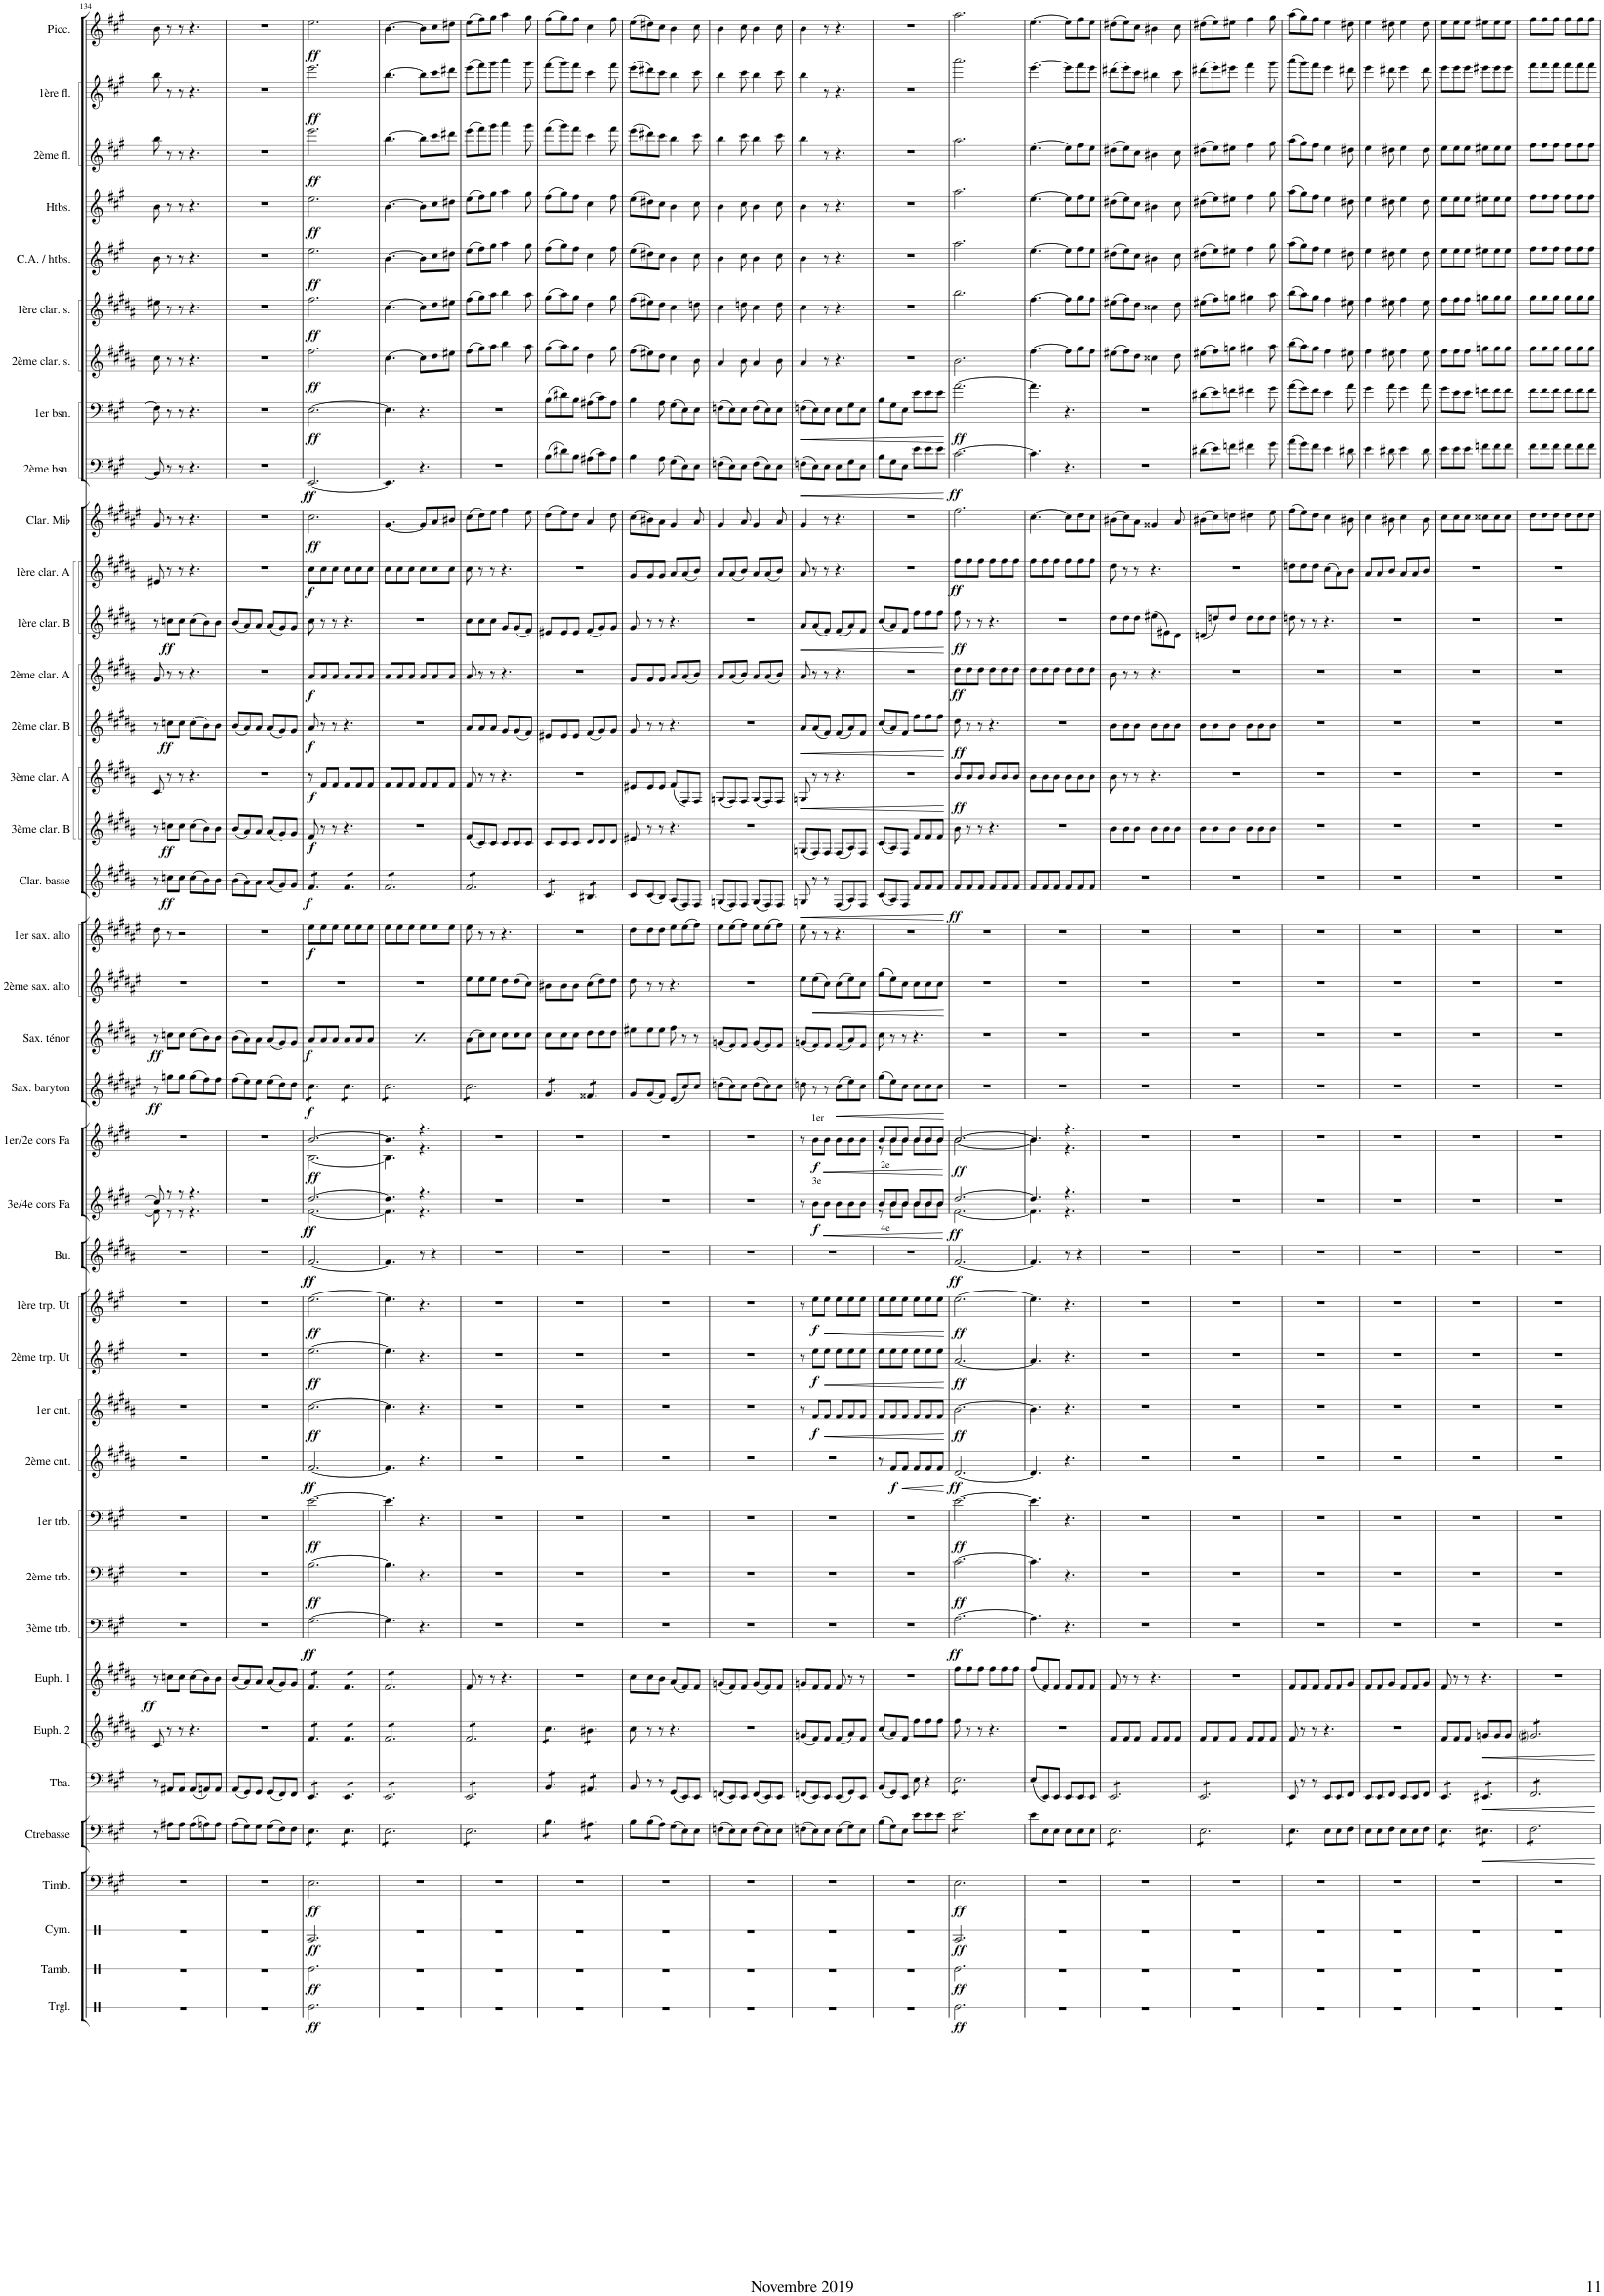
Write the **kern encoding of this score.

**kern	**dynam	**kern	**dynam	**kern	**dynam	**kern	**dynam	**kern	**kern	**kern	**dynam	**kern	**dynam	**kern	**dynam	**kern	**dynam	**kern	**dynam	**kern	**dynam	**kern	**dynam	**kern	**dynam	**kern	**dynam	**kern	**dynam	**kern	**dynam	**kern	**dynam	**kern	**dynam	**kern	**dynam	**kern	**dynam	**kern	**dynam	**kern	**dynam	**kern	**dynam	**kern	**dynam	**kern	**dynam	**kern	**dynam	**kern	**dynam	**kern	**dynam	**kern	**dynam	**kern	**dynam	**kern	**dynam	**kern	**dynam	**kern	**dynam	**kern	**dynam	**kern	**dynam	**kern	**dynam	**kern	**dynam	**kern	**dynam
*part39	*part39	*part38	*part38	*part37	*part37	*part36	*part36	*part35	*part34	*part33	*part33	*part32	*part32	*part31	*part31	*part30	*part30	*part29	*part29	*part28	*part28	*part27	*part27	*part26	*part26	*part25	*part25	*part24	*part24	*part23	*part23	*part22	*part22	*part21	*part21	*part20	*part20	*part19	*part19	*part18	*part18	*part17	*part17	*part16	*part16	*part15	*part15	*part14	*part14	*part13	*part13	*part12	*part12	*part11	*part11	*part10	*part10	*part9	*part9	*part8	*part8	*part7	*part7	*part6	*part6	*part5	*part5	*part4	*part4	*part3	*part3	*part2	*part2	*part1	*part1
*staff39	*staff39	*staff38	*staff38	*staff37	*staff37	*staff36	*staff36	*staff35	*staff34	*staff33	*staff33	*staff32	*staff32	*staff31	*staff31	*staff30	*staff30	*staff29	*staff29	*staff28	*staff28	*staff27	*staff27	*staff26	*staff26	*staff25	*staff25	*staff24	*staff24	*staff23	*staff23	*staff22	*staff22	*staff21	*staff21	*staff20	*staff20	*staff19	*staff19	*staff18	*staff18	*staff17	*staff17	*staff16	*staff16	*staff15	*staff15	*staff14	*staff14	*staff13	*staff13	*staff12	*staff12	*staff11	*staff11	*staff10	*staff10	*staff9	*staff9	*staff8	*staff8	*staff7	*staff7	*staff6	*staff6	*staff5	*staff5	*staff4	*staff4	*staff3	*staff3	*staff2	*staff2	*staff1	*staff1
*I"Triangle	*	*I"Tambourin	*	*I"Cymbales	*	*I"Timbales	*	*I"Contrebasse à c.	*I"Tuba	*I"Euphonium 2	*	*I"Euphonium 1	*	*I"3ème trombone	*	*I"2ème trombone	*	*I"1er trombone	*	*I"2ème cornet	*	*I"1er cornet	*	*I"2ème trompette en Ut	*	*I"1ère trompette en Ut	*	*I"Bugle	*	*I"3ème/4ème cors en Fa	*	*I"1er/2ème cors en Fa	*	*I"Saxophone baryton	*	*I"Saxophone ténor	*	*I"2ème saxophone alto	*	*I"1er saxophone alto	*	*I"Clarinette basse	*	*I"3ème clarinette B	*	*I"3ème clarinette A	*	*I"2ème clarinette B	*	*I"2ème clarinette A	*	*I"1ère clarinette B	*	*I"1ère clarinette A	*	*I"Clarinette mib	*	*I"2ème basson	*	*I"1er basson	*	*I"2ème clarinette solo	*	*I"1ère clarinette solo	*	*I"Cor anglais	*	*I"Hautbois	*	*I"2ème flûte	*	*I"1ère flûte	*	*I"Piccolo	*
*I'Trgl.	*	*I'Tamb.	*	*I'Cym.	*	*I'Timb.	*	*I'Ctrebasse	*I'Tba.	*I'Euph. 2	*	*I'Euph. 1	*	*I'3ème trb.	*	*I'2ème trb.	*	*I'1er trb.	*	*I'2ème cnt.	*	*I'1er cnt.	*	*I'2ème trp. Ut	*	*I'1ère trp. Ut	*	*I'Bu.	*	*I'3e/4e cors Fa	*	*I'1er/2e cors Fa	*	*I'Sax. baryton	*	*I'Sax. ténor	*	*I'2ème sax. alto	*	*I'1er sax. alto	*	*I'Clar. basse	*	*I'3ème clar. B	*	*I'3ème clar. A	*	*I'2ème clar. B	*	*I'2ème clar. A	*	*I'1ère clar. B	*	*I'1ère clar. A	*	*I'Clar. Mib	*	*I'2ème bsn.	*	*I'1er bsn.	*	*I'2ème clar. s.	*	*I'1ère clar. s.	*	*I'C. A.	*	*I'Htbs.	*	*I'2ème fl.	*	*I'1ère fl.	*	*I'Picc.	*
!!LO:PB:g=z
*clefX	*	*clefX	*	*clefX	*	*clefF4	*	*clefF4	*clefF4	*clefG2	*	*clefG2	*	*clefF4	*	*clefF4	*	*clefF4	*	*clefG2	*	*clefG2	*	*clefG2	*	*clefG2	*	*clefG2	*	*clefG2	*	*clefG2	*	*clefG2	*	*clefG2	*	*clefG2	*	*clefG2	*	*clefG2	*	*clefG2	*	*clefG2	*	*clefG2	*	*clefG2	*	*clefG2	*	*clefG2	*	*clefG2	*	*clefC4	*	*clefC4	*	*clefG2	*	*clefG2	*	*clefG2	*	*clefG2	*	*clefG2	*	*clefG2	*	*clefG2	*
*	*	*	*	*	*	*	*	*Trd7c12	*	*Trd8c14	*	*Trd8c14	*	*	*	*	*	*	*	*Trd1c2	*	*Trd1c2	*	*Trd1c2	*	*Trd1c2	*	*Trd1c2	*	*Trd4c7	*	*Trd4c7	*	*Trd12c21	*	*Trd8c14	*	*Trd5c9	*	*Trd5c9	*	*Trd8c14	*	*Trd1c2	*	*Trd1c2	*	*Trd1c2	*	*Trd1c2	*	*Trd1c2	*	*Trd1c2	*	*Trd-2c-3	*	*	*	*	*	*Trd1c2	*	*Trd1c2	*	*Trd4c7	*	*	*	*	*	*	*	*Trd-7c-12	*
*k[]	*	*k[]	*	*k[]	*	*k[f#c#g#]	*	*k[f#c#g#]	*k[f#c#g#]	*k[f#c#g#d#a#]	*	*k[f#c#g#d#a#]	*	*k[f#c#g#]	*	*k[f#c#g#]	*	*k[f#c#g#]	*	*k[f#c#g#d#a#]	*	*k[f#c#g#d#a#]	*	*k[f#c#g#]	*	*k[f#c#g#]	*	*k[f#c#g#d#a#]	*	*k[f#c#g#d#]	*	*k[f#c#g#d#]	*	*k[f#c#g#d#a#e#]	*	*k[f#c#g#d#a#]	*	*k[f#c#g#d#a#e#]	*	*k[f#c#g#d#a#e#]	*	*k[f#c#g#d#a#]	*	*k[f#c#g#d#a#]	*	*k[f#c#g#d#a#]	*	*k[f#c#g#d#a#]	*	*k[f#c#g#d#a#]	*	*k[f#c#g#d#a#]	*	*k[f#c#g#d#a#]	*	*k[f#c#g#d#a#e#]	*	*k[f#c#g#]	*	*k[f#c#g#]	*	*k[f#c#g#d#a#]	*	*k[f#c#g#d#a#]	*	*k[f#c#g#]	*	*k[f#c#g#]	*	*k[f#c#g#]	*	*k[f#c#g#]	*	*k[f#c#g#]	*
*M6/8	*	*M6/8	*	*M6/8	*	*M6/8	*	*M6/8	*M6/8	*M6/8	*	*M6/8	*	*M6/8	*	*M6/8	*	*M6/8	*	*M6/8	*	*M6/8	*	*M6/8	*	*M6/8	*	*M6/8	*	*M6/8	*	*M6/8	*	*M6/8	*	*M6/8	*	*M6/8	*	*M6/8	*	*M6/8	*	*M6/8	*	*M6/8	*	*M6/8	*	*M6/8	*	*M6/8	*	*M6/8	*	*M6/8	*	*M6/8	*	*M6/8	*	*M6/8	*	*M6/8	*	*M6/8	*	*M6/8	*	*M6/8	*	*M6/8	*	*M6/8	*
=134	=134	=134	=134	=134	=134	=134	=134	=134	=134	=134	=134	=134	=134	=134	=134	=134	=134	=134	=134	=134	=134	=134	=134	=134	=134	=134	=134	=134	=134	=134	=134	=134	=134	=134	=134	=134	=134	=134	=134	=134	=134	=134	=134	=134	=134	=134	=134	=134	=134	=134	=134	=134	=134	=134	=134	=134	=134	=134	=134	=134	=134	=134	=134	=134	=134	=134	=134	=134	=134	=134	=134	=134	=134	=134	=134
*	*	*	*	*	*	*	*	*	*	*	*	*	*	*	*	*	*	*	*	*	*	*	*	*	*	*	*	*	*	*^	*	*	*	*	*	*	*	*	*	*	*	*	*	*	*	*	*	*	*	*	*	*	*	*	*	*	*	*	*	*	*	*	*	*	*	*	*	*	*	*	*	*	*	*	*
2.r	.	2.r	.	2.r	.	2.r	.	8r	8r	8c#/	.	8r	.	2.r	.	2.r	.	2.r	.	2.r	.	2.r	.	2.r	.	2.r	.	2.r	.	8cc#/]	8f#\]	.	2.r	.	8r	.	8r	.	2.r	.	8dd#\	.	8r	.	8r	.	8c#/	.	8r	.	8g#/	.	8r	.	8e#X/	.	8g#/	.	8BB/]	.	8F#\]	.	8cc#\	.	8ee#X\	.	8b\	.	8b\	.	8bb\	.	8bb\	.	8b\	.
!	!	!	!	!	!	!	!	!	!	!	!	!	!LO:DY:b	!	!	!	!	!	!	!	!	!	!	!	!	!	!	!	!	!	!	!	!	!	!	!LO:DY:b	!	!LO:DY:b	!	!	!	!	!	!LO:DY:b	!	!LO:DY:b	!	!	!	!LO:DY:b	!	!	!	!LO:DY:b	!	!	!	!	!	!	!	!	!	!	!	!	!	!	!	!	!	!	!	!	!	!
.	.	.	.	.	.	.	.	8A#X\L	8AA#X/L	8r	.	8ccn\L	ff	.	.	.	.	.	.	.	.	.	.	.	.	.	.	.	.	8r	8r	.	.	.	8ggn\L	ff	8ccn\L	ff	.	.	8r	.	8ccn\L	ff	8ccn\L	ff	8r	.	8ccn\L	ff	8r	.	8ccn\L	ff	8r	.	8r	.	8r	.	8r	.	8r	.	8r	.	8r	.	8r	.	8r	.	8r	.	8r	.
.	.	.	.	.	.	.	.	8A#\J	8AA#/J	8r	.	8cc\J	.	.	.	.	.	.	.	.	.	.	.	.	.	.	.	.	.	8r	8r	.	.	.	8gg\J	.	8cc\J	.	.	.	2r	.	8cc\J	.	8cc\J	.	8r	.	8cc\J	.	8r	.	8cc\J	.	8r	.	8r	.	8r	.	8r	.	8r	.	8r	.	8r	.	8r	.	8r	.	8r	.	8r	.
.	.	.	.	.	.	.	.	(>8A#\L	(<8AA#/L	4.r	.	(>8cc\L	.	.	.	.	.	.	.	.	.	.	.	.	.	.	.	.	.	4.r	4.r	.	.	.	(>8gg\L	.	(>8cc\L	.	.	.	.	.	(>8cc\L	.	(8cc\L	.	4.r	.	(8cc\L	.	4.r	.	(8cc\L	.	4.r	.	4.r	.	4.r	.	4.r	.	4.r	.	4.r	.	4.r	.	4.r	.	4.r	.	4.r	.	4.r	.
.	.	.	.	.	.	.	.	8An\)	8AAn/)	.	.	8b\)	.	.	.	.	.	.	.	.	.	.	.	.	.	.	.	.	.	.	.	.	.	.	8ff#\)	.	8b\)	.	.	.	.	.	8b\)	.	8b\)	.	.	.	8b\)	.	.	.	8b\)	.	.	.	.	.	.	.	.	.	.	.	.	.	.	.	.	.	.	.	.	.	.	.
.	.	.	.	.	.	.	.	8A\J	8AA/J	.	.	8b\J	.	.	.	.	.	.	.	.	.	.	.	.	.	.	.	.	.	.	.	.	.	.	8ff#\J	.	8b\J	.	.	.	.	.	8b\J	.	8b\J	.	.	.	8b\J	.	.	.	8b\J	.	.	.	.	.	.	.	.	.	.	.	.	.	.	.	.	.	.	.	.	.	.	.
*	*	*	*	*	*	*	*	*	*	*	*	*	*	*	*	*	*	*	*	*	*	*	*	*	*	*	*	*	*	*v	*v	*	*	*	*	*	*	*	*	*	*	*	*	*	*	*	*	*	*	*	*	*	*	*	*	*	*	*	*	*	*	*	*	*	*	*	*	*	*	*	*	*	*	*	*	*
=135	=135	=135	=135	=135	=135	=135	=135	=135	=135	=135	=135	=135	=135	=135	=135	=135	=135	=135	=135	=135	=135	=135	=135	=135	=135	=135	=135	=135	=135	=135	=135	=135	=135	=135	=135	=135	=135	=135	=135	=135	=135	=135	=135	=135	=135	=135	=135	=135	=135	=135	=135	=135	=135	=135	=135	=135	=135	=135	=135	=135	=135	=135	=135	=135	=135	=135	=135	=135	=135	=135	=135	=135	=135	=135	=135
2.r	.	2.r	.	2.r	.	2.r	.	(>8A\L	(<8AA/L	2.r	.	(8b/L	.	2.r	.	2.r	.	2.r	.	2.r	.	2.r	.	2.r	.	2.r	.	2.r	.	2.r	.	2.r	.	(>8ff#\L	.	(>8b\L	.	2.r	.	2.r	.	(>8b\L	.	(8b/L	.	2.r	.	(8b/L	.	2.r	.	(8b/L	.	2.r	.	2.r	.	2.r	.	2.r	.	2.r	.	2.r	.	2.r	.	2.r	.	2.r	.	2.r	.	2.r	.
.	.	.	.	.	.	.	.	8G#\)	8GG#/)	.	.	8a#/)	.	.	.	.	.	.	.	.	.	.	.	.	.	.	.	.	.	.	.	.	.	8ee#\)	.	8a#\)	.	.	.	.	.	8a#\)	.	8a#/)	.	.	.	8a#/)	.	.	.	8a#/)	.	.	.	.	.	.	.	.	.	.	.	.	.	.	.	.	.	.	.	.	.	.	.
.	.	.	.	.	.	.	.	8G#\J	8GG#/J	.	.	8a#/J	.	.	.	.	.	.	.	.	.	.	.	.	.	.	.	.	.	.	.	.	.	8ee#\J	.	8a#\J	.	.	.	.	.	8a#\J	.	8a#/J	.	.	.	8a#/J	.	.	.	8a#/J	.	.	.	.	.	.	.	.	.	.	.	.	.	.	.	.	.	.	.	.	.	.	.
.	.	.	.	.	.	.	.	(8G#\L	(8GG#/L	.	.	(8a#/L	.	.	.	.	.	.	.	.	.	.	.	.	.	.	.	.	.	.	.	.	.	(8ee#\L	.	(8a#/L	.	.	.	.	.	(8a#/L	.	(8a#/L	.	.	.	(8a#/L	.	.	.	(8a#/L	.	.	.	.	.	.	.	.	.	.	.	.	.	.	.	.	.	.	.	.	.	.	.
.	.	.	.	.	.	.	.	8F#\)	8FF#/)	.	.	8g#/)	.	.	.	.	.	.	.	.	.	.	.	.	.	.	.	.	.	.	.	.	.	8dd#\)	.	8g#/)	.	.	.	.	.	8g#/)	.	8g#/)	.	.	.	8g#/)	.	.	.	8g#/)	.	.	.	.	.	.	.	.	.	.	.	.	.	.	.	.	.	.	.	.	.	.	.
.	.	.	.	.	.	.	.	8F#\J	8FF#/J	.	.	8g#/J	.	.	.	.	.	.	.	.	.	.	.	.	.	.	.	.	.	.	.	.	.	8dd#\J	.	8g#/J	.	.	.	.	.	8g#/J	.	8g#/J	.	.	.	8g#/J	.	.	.	8g#/J	.	.	.	.	.	.	.	.	.	.	.	.	.	.	.	.	.	.	.	.	.	.	.
=136	=136	=136	=136	=136	=136	=136	=136	=136	=136	=136	=136	=136	=136	=136	=136	=136	=136	=136	=136	=136	=136	=136	=136	=136	=136	=136	=136	=136	=136	=136	=136	=136	=136	=136	=136	=136	=136	=136	=136	=136	=136	=136	=136	=136	=136	=136	=136	=136	=136	=136	=136	=136	=136	=136	=136	=136	=136	=136	=136	=136	=136	=136	=136	=136	=136	=136	=136	=136	=136	=136	=136	=136	=136	=136	=136
*	*	*	*	*	*	*	*	*	*	*	*	*	*	*	*	*	*	*	*	*	*	*	*	*	*	*	*	*	*	*^	*	*^	*	*	*	*	*	*	*	*	*	*	*	*	*	*	*	*	*	*	*	*	*	*	*	*	*	*	*	*	*	*	*	*	*	*	*	*	*	*	*	*	*	*	*
!	!LO:DY:b	!	!LO:DY:b	!	!LO:DY:b	!	!LO:DY:b	!	!	!	!	!	!	!	!LO:DY:b	!	!LO:DY:b	!	!LO:DY:b	!	!LO:DY:b	!	!LO:DY:b	!	!LO:DY:b	!	!LO:DY:b	!	!LO:DY:b	!	!	!LO:DY:b	!	!	!LO:DY:b	!	!LO:DY:b	!	!LO:DY:b	!	!	!	!LO:DY:b	!	!LO:DY:b	!	!LO:DY:b	!	!LO:DY:b	!	!LO:DY:b	!	!LO:DY:b	!	!	!	!LO:DY:b	!	!LO:DY:b	!	!LO:DY:b	!	!LO:DY:b	!	!LO:DY:b	!	!LO:DY:b	!	!LO:DY:b	!	!LO:DY:b	!	!LO:DY:b	!	!LO:DY:b	!	!LO:DY:b
*	*	*	*	*	*	*	*	*tremolo	*	*	*	*	*	*	*	*	*	*	*	*	*	*	*	*	*	*	*	*	*	*	*	*	*	*	*	*	*	*	*	*	*	*	*	*	*	*	*	*	*	*	*	*	*	*	*	*	*	*	*	*	*	*	*	*	*	*	*	*	*	*	*	*	*	*	*	*	*
*	*	*	*	*	*	*	*	*	*tremolo	*	*	*	*	*	*	*	*	*	*	*	*	*	*	*	*	*	*	*	*	*	*	*	*	*	*	*	*	*	*	*	*	*	*	*	*	*	*	*	*	*	*	*	*	*	*	*	*	*	*	*	*	*	*	*	*	*	*	*	*	*	*	*	*	*	*	*	*
*	*	*	*	*	*	*	*	*	*	*tremolo	*	*	*	*	*	*	*	*	*	*	*	*	*	*	*	*	*	*	*	*	*	*	*	*	*	*	*	*	*	*	*	*	*	*	*	*	*	*	*	*	*	*	*	*	*	*	*	*	*	*	*	*	*	*	*	*	*	*	*	*	*	*	*	*	*	*	*
*	*	*	*	*	*	*	*	*	*	*	*	*tremolo	*	*	*	*	*	*	*	*	*	*	*	*	*	*	*	*	*	*	*	*	*	*	*	*	*	*	*	*	*	*	*	*	*	*	*	*	*	*	*	*	*	*	*	*	*	*	*	*	*	*	*	*	*	*	*	*	*	*	*	*	*	*	*	*	*
*	*	*	*	*	*	*	*	*	*	*	*	*	*	*	*	*	*	*	*	*	*	*	*	*	*	*	*	*	*	*	*	*	*	*	*	*tremolo	*	*	*	*	*	*	*	*	*	*	*	*	*	*	*	*	*	*	*	*	*	*	*	*	*	*	*	*	*	*	*	*	*	*	*	*	*	*	*	*	*
*	*	*	*	*	*	*	*	*	*	*	*	*	*	*	*	*	*	*	*	*	*	*	*	*	*	*	*	*	*	*	*	*	*	*	*	*	*	*	*	*	*	*	*	*tremolo	*	*	*	*	*	*	*	*	*	*	*	*	*	*	*	*	*	*	*	*	*	*	*	*	*	*	*	*	*	*	*	*	*
2.Re\	ff	2.Re\	ff	2.RA/	ff	2.E\	ff	8E\L	8EE/L	8f#/L	.	8f#/L	.	[2.G#\	ff	[2.B\	ff	[2.e\	ff	[2.f#/	ff	[2.cc#\	ff	[2.ee\	ff	[2.ee\	ff	[2.f#/	ff	[2.dd#/	[2.f#\	ff	[2.b/	[2.B\	ff	8cc#\L	f	8a#/L	f	2.r	.	8ee#\L	f	8f#/L	f	8f#/	f	8r	f	8a#/	f	8a#/L	f	8cc#\	.	8cc#\L	f	2.cc#\	ff	[2.EE/	ff	[2.E\	ff	2.ff#\	ff	2.ff#\	ff	2.ee\	ff	2.ee\	ff	2.eee\	ff	2.eee\	ff	2.ee\	ff
.	.	.	.	.	.	.	.	8E\	8EE/	8f#/	.	8f#/	.	.	.	.	.	.	.	.	.	.	.	.	.	.	.	.	.	.	.	.	.	.	.	8cc#\	.	8a#/	.	.	.	8ee#\	.	8f#/	.	8r	.	8f#/L	.	8r	.	8a#/	.	8r	.	8cc#\	.	.	.	.	.	.	.	.	.	.	.	.	.	.	.	.	.	.	.	.	.
.	.	.	.	.	.	.	.	8E\J	8EE/J	8f#/J	.	8f#/J	.	.	.	.	.	.	.	.	.	.	.	.	.	.	.	.	.	.	.	.	.	.	.	8cc#\J	.	8a#/J	.	.	.	8ee#\J	.	8f#/J	.	8r	.	8f#/J	.	8r	.	8a#/J	.	8r	.	8cc#\J	.	.	.	.	.	.	.	.	.	.	.	.	.	.	.	.	.	.	.	.	.
.	.	.	.	.	.	.	.	8E\L	8EE/L	8f#/L	.	8f#/L	.	.	.	.	.	.	.	.	.	.	.	.	.	.	.	.	.	.	.	.	.	.	.	8cc#\L	.	8a#/L	.	.	.	8ee#\L	.	8f#/L	.	4.r	.	8f#/L	.	4.r	.	8a#/L	.	4.r	.	8cc#\L	.	.	.	.	.	.	.	.	.	.	.	.	.	.	.	.	.	.	.	.	.
.	.	.	.	.	.	.	.	8E\	8EE/	8f#/	.	8f#/	.	.	.	.	.	.	.	.	.	.	.	.	.	.	.	.	.	.	.	.	.	.	.	8cc#\	.	8a#/	.	.	.	8ee#\	.	8f#/	.	.	.	8f#/	.	.	.	8a#/	.	.	.	8cc#\	.	.	.	.	.	.	.	.	.	.	.	.	.	.	.	.	.	.	.	.	.
.	.	.	.	.	.	.	.	8E\J	8EE/J	8f#/J	.	8f#/J	.	.	.	.	.	.	.	.	.	.	.	.	.	.	.	.	.	.	.	.	.	.	.	8cc#\J	.	8a#/J	.	.	.	8ee#\J	.	8f#/J	.	.	.	8f#/J	.	.	.	8a#/J	.	.	.	8cc#\J	.	.	.	.	.	.	.	.	.	.	.	.	.	.	.	.	.	.	.	.	.
=137	=137	=137	=137	=137	=137	=137	=137	=137	=137	=137	=137	=137	=137	=137	=137	=137	=137	=137	=137	=137	=137	=137	=137	=137	=137	=137	=137	=137	=137	=137	=137	=137	=137	=137	=137	=137	=137	=137	=137	=137	=137	=137	=137	=137	=137	=137	=137	=137	=137	=137	=137	=137	=137	=137	=137	=137	=137	=137	=137	=137	=137	=137	=137	=137	=137	=137	=137	=137	=137	=137	=137	=137	=137	=137	=137	=137	=137
!	!	!	!	!	!	!	!	!	!	!	!	!	!	!	!	!	!	!	!	!	!	!	!	!	!	!	!	!	!	!	!	!	!	!	!	!	!	!	!LO:DY:b	!	!	!	!	!	!	!	!	!	!	!	!	!	!	!	!	!	!	!	!	!	!	!	!	!	!	!	!	!	!	!	!	!	!	!	!	!	!
2.r	.	2.r	.	2.r	.	2.r	.	8E\L	8EE/L	8f#/L	.	8f#/L	.	4.G#\]	.	4.B\]	.	4.e\]	.	4.f#/]	.	4.cc#\]	.	4.ee\]	.	4.ee\]	.	4.f#/]	.	4.dd#/]	4.f#\]	.	4.b/]	4.B\]	.	8cc#\L	.	8a#/L	f	2.r	.	8ee#\L	.	8f#/L	.	2.r	.	8f#/L	.	2.r	.	8a#/L	.	2.r	.	8cc#\L	.	[4.g#/	.	4.EE/]	.	4.E\]	.	[4.cc#\	.	[4.cc#\	.	[4.b\	.	[4.b\	.	[4.bb\	.	[4.bb\	.	[4.b\	.
.	.	.	.	.	.	.	.	8E\	8EE/	8f#/	.	8f#/	.	.	.	.	.	.	.	.	.	.	.	.	.	.	.	.	.	.	.	.	.	.	.	8cc#\	.	8a#/	.	.	.	8ee#\	.	8f#/	.	.	.	8f#/	.	.	.	8a#/	.	.	.	8cc#\	.	.	.	.	.	.	.	.	.	.	.	.	.	.	.	.	.	.	.	.	.
.	.	.	.	.	.	.	.	8E\	8EE/	8f#/	.	8f#/	.	.	.	.	.	.	.	.	.	.	.	.	.	.	.	.	.	.	.	.	.	.	.	8cc#\	.	8a#/J	.	.	.	8ee#\J	.	8f#/	.	.	.	8f#/J	.	.	.	8a#/J	.	.	.	8cc#\J	.	.	.	.	.	.	.	.	.	.	.	.	.	.	.	.	.	.	.	.	.
.	.	.	.	.	.	.	.	8E\	8EE/	8f#/	.	8f#/	.	4.r	.	4.r	.	4.r	.	4.r	.	4.r	.	4.r	.	4.r	.	8r	.	4.r	4.r	.	4.r	4.r	.	8cc#\	.	8a#/L	.	.	.	8ee#\L	.	8f#/	.	.	.	8f#/L	.	.	.	8a#/L	.	.	.	8cc#\L	.	8g#/L]	.	4.r	.	4.r	.	8cc#\L]	.	8cc#\L]	.	8b\L]	.	8b\L]	.	8bb\L]	.	8bb\L]	.	8b\L]	.
.	.	.	.	.	.	.	.	8E\	8EE/	8f#/	.	8f#/	.	.	.	.	.	.	.	.	.	.	.	.	.	.	.	4r	.	.	.	.	.	.	.	8cc#\	.	8a#/	.	.	.	8ee#\	.	8f#/	.	.	.	8f#/	.	.	.	8a#/	.	.	.	8cc#\	.	8a#/	.	.	.	.	.	8dd#\	.	8dd#\	.	8cc#\	.	8cc#\	.	8ccc#\	.	8ccc#\	.	8cc#\	.
.	.	.	.	.	.	.	.	8E\J	8EE/J	8f#/J	.	8f#/J	.	.	.	.	.	.	.	.	.	.	.	.	.	.	.	.	.	.	.	.	.	.	.	8cc#\J	.	8a#/J	.	.	.	8ee#\J	.	8f#/J	.	.	.	8f#/J	.	.	.	8a#/J	.	.	.	8cc#\J	.	8b#X/J	.	.	.	.	.	8ee#X\J	.	8ee#X\J	.	8dd#X\J	.	8dd#X\J	.	8ddd#X\J	.	8ddd#X\J	.	8dd#X\J	.
*	*	*	*	*	*	*	*	*	*	*	*	*Xtremolo	*	*	*	*	*	*	*	*	*	*	*	*	*	*	*	*	*	*	*	*	*	*	*	*	*	*	*	*	*	*	*	*	*	*	*	*	*	*	*	*	*	*	*	*	*	*	*	*	*	*	*	*	*	*	*	*	*	*	*	*	*	*	*	*	*
*	*	*	*	*	*	*	*	*	*	*	*	*	*	*	*	*	*	*	*	*	*	*	*	*	*	*	*	*	*	*v	*v	*	*	*	*	*	*	*	*	*	*	*	*	*	*	*	*	*	*	*	*	*	*	*	*	*	*	*	*	*	*	*	*	*	*	*	*	*	*	*	*	*	*	*	*	*	*
*	*	*	*	*	*	*	*	*	*	*	*	*	*	*	*	*	*	*	*	*	*	*	*	*	*	*	*	*	*	*	*	*v	*v	*	*	*	*	*	*	*	*	*	*	*	*	*	*	*	*	*	*	*	*	*	*	*	*	*	*	*	*	*	*	*	*	*	*	*	*	*	*	*	*	*	*	*
=138	=138	=138	=138	=138	=138	=138	=138	=138	=138	=138	=138	=138	=138	=138	=138	=138	=138	=138	=138	=138	=138	=138	=138	=138	=138	=138	=138	=138	=138	=138	=138	=138	=138	=138	=138	=138	=138	=138	=138	=138	=138	=138	=138	=138	=138	=138	=138	=138	=138	=138	=138	=138	=138	=138	=138	=138	=138	=138	=138	=138	=138	=138	=138	=138	=138	=138	=138	=138	=138	=138	=138	=138	=138	=138	=138
2.r	.	2.r	.	2.r	.	2.r	.	8E\L	8EE/L	8f#/L	.	8f#/	.	2.r	.	2.r	.	2.r	.	2.r	.	2.r	.	2.r	.	2.r	.	2.r	.	2.r	.	2.r	.	8cc#\L	.	(8a#\L	.	8ee#\L	.	8ee#\	.	8f#/L	.	(8f#/L	.	8f#/	.	8a#/L	.	8a#/	.	8cc#\L	.	8cc#\	.	(8cc#\L	.	2.r	.	2.r	.	(8ff#\L	.	(8ff#\L	.	(8ee\L	.	(8ee\L	.	(8eee\L	.	(8eee\L	.	(8ee\L	.
.	.	.	.	.	.	.	.	8E\	8EE/	8f#/	.	8r	.	.	.	.	.	.	.	.	.	.	.	.	.	.	.	.	.	.	.	.	.	8cc#\	.	8cc#\)	.	8ee#\	.	8r	.	8f#/	.	8c#/)	.	8r	.	8a#/	.	8r	.	8cc#\	.	8r	.	8dd#\)	.	.	.	.	.	8gg#\)	.	8gg#\)	.	8ff#\)	.	8ff#\)	.	8fff#\)	.	8fff#\)	.	8ff#\)	.
.	.	.	.	.	.	.	.	8E\	8EE/	8f#/	.	8r	.	.	.	.	.	.	.	.	.	.	.	.	.	.	.	.	.	.	.	.	.	8cc#\	.	8cc#\J	.	8ee#\J	.	8r	.	8f#/	.	8c#/J	.	8r	.	8a#/J	.	8r	.	8cc#\J	.	8r	.	8ee#\J	.	.	.	.	.	8aa#\J	.	8aa#\J	.	8gg#\J	.	8gg#\J	.	8ggg#\J	.	8ggg#\J	.	8gg#\J	.
.	.	.	.	.	.	.	.	8E\	8EE/	8f#/	.	4.r	.	.	.	.	.	.	.	.	.	.	.	.	.	.	.	.	.	.	.	.	.	8cc#\	.	8cc#\L	.	8dd#\L	.	4.r	.	8f#/	.	8c#/L	.	4.r	.	8g#/L	.	4.r	.	8g#/L	.	4.r	.	4ff#\	.	.	.	.	.	4bb\	.	4bb\	.	4aa\	.	4aa\	.	4aaa\	.	4aaa\	.	4aa\	.
.	.	.	.	.	.	.	.	8E\	8EE/	8f#/	.	.	.	.	.	.	.	.	.	.	.	.	.	.	.	.	.	.	.	.	.	.	.	8cc#\	.	8cc#\	.	(8dd#\	.	.	.	8f#/	.	8c#/	.	.	.	(8g#/	.	.	.	(8g#/	.	.	.	.	.	.	.	.	.	.	.	.	.	.	.	.	.	.	.	.	.	.	.
.	.	.	.	.	.	.	.	8E\J	8EE/J	8f#/J	.	.	.	.	.	.	.	.	.	.	.	.	.	.	.	.	.	.	.	.	.	.	.	8cc#\J	.	8cc#\J	.	8cc#\J)	.	.	.	8f#/J	.	8c#/J	.	.	.	8f#/J)	.	.	.	8f#/J)	.	.	.	8ee#\	.	.	.	.	.	8aa#\	.	8aa#\	.	8gg#\	.	8gg#\	.	8ggg#\	.	8ggg#\	.	8gg#\	.
=139	=139	=139	=139	=139	=139	=139	=139	=139	=139	=139	=139	=139	=139	=139	=139	=139	=139	=139	=139	=139	=139	=139	=139	=139	=139	=139	=139	=139	=139	=139	=139	=139	=139	=139	=139	=139	=139	=139	=139	=139	=139	=139	=139	=139	=139	=139	=139	=139	=139	=139	=139	=139	=139	=139	=139	=139	=139	=139	=139	=139	=139	=139	=139	=139	=139	=139	=139	=139	=139	=139	=139	=139	=139	=139	=139
2.r	.	2.r	.	2.r	.	2.r	.	8B\L	8BB/L	8cc#\L	.	2.r	.	2.r	.	2.r	.	2.r	.	2.r	.	2.r	.	2.r	.	2.r	.	2.r	.	2.r	.	2.r	.	8g#/L	.	8cc#\L	.	8b#X\L	.	2.r	.	8c#/L	.	8c#/L	.	2.r	.	8e#X/L	.	2.r	.	8e#X/L	.	2.r	.	(8dd#\L	.	(8B\L	.	(8B\L	.	(8gg#\L	.	(8gg#\L	.	(8ff#\L	.	(8ff#\L	.	(8fff#\L	.	(8fff#\L	.	(8ff#\L	.
.	.	.	.	.	.	.	.	8B\	8BB/	8cc#\	.	.	.	.	.	.	.	.	.	.	.	.	.	.	.	.	.	.	.	.	.	.	.	8g#/	.	8cc#\	.	8b#\	.	.	.	8c#/	.	8c#/	.	.	.	8e#/	.	.	.	8e#/	.	.	.	8ee#\)	.	8d#X\)	.	8d#X\)	.	8aa#\)	.	8aa#\)	.	8gg#\)	.	8gg#\)	.	8ggg#\)	.	8ggg#\)	.	8gg#\)	.
.	.	.	.	.	.	.	.	8B\J	8BB/J	8cc#\J	.	.	.	.	.	.	.	.	.	.	.	.	.	.	.	.	.	.	.	.	.	.	.	8g#/J	.	8cc#\J	.	8b#\J	.	.	.	8c#/J	.	8c#/J	.	.	.	8e#/J	.	.	.	8e#/J	.	.	.	8dd#\J	.	8B\J	.	8B\J	.	8gg#\J	.	8gg#\J	.	8ff#\J	.	8ff#\J	.	8fff#\J	.	8fff#\J	.	8ff#\J	.
.	.	.	.	.	.	.	.	8A#X\L	8AA#X/L	8b#X\L	.	.	.	.	.	.	.	.	.	.	.	.	.	.	.	.	.	.	.	.	.	.	.	8f##X/L	.	8dd#\L	.	(8cc#\L	.	.	.	8B#X/L	.	8d#/L	.	.	.	(8f#/L	.	.	.	(8f#/L	.	.	.	4a#/	.	(8A#X\L	.	(8A#X\L	.	4dd#\	.	4dd#\	.	4cc#\	.	4cc#\	.	4ccc#\	.	4ccc#\	.	4cc#\	.
.	.	.	.	.	.	.	.	8A#X\	8AA#X/	8b#X\	.	.	.	.	.	.	.	.	.	.	.	.	.	.	.	.	.	.	.	.	.	.	.	8f##X/	.	8dd#\	.	8dd#\)	.	.	.	8B#X/	.	8d#/	.	.	.	8g#/)	.	.	.	8g#/)	.	.	.	.	.	8c#\)	.	8c#\)	.	.	.	.	.	.	.	.	.	.	.	.	.	.	.
.	.	.	.	.	.	.	.	8A#X\J	8AA#X/J	8b#X\J	.	.	.	.	.	.	.	.	.	.	.	.	.	.	.	.	.	.	.	.	.	.	.	8f##X/J	.	8dd#\J	.	8dd#\J	.	.	.	8B#X/J	.	8d#/J	.	.	.	8g#/J	.	.	.	8g#/J	.	.	.	8dd#\	.	8A#\J	.	8A#\J	.	8gg#\	.	8gg#\	.	8ff#\	.	8ff#\	.	8fff#\	.	8fff#\	.	8ff#\	.
*	*	*	*	*	*	*	*	*	*	*	*	*	*	*	*	*	*	*	*	*	*	*	*	*	*	*	*	*	*	*	*	*	*	*	*	*	*	*	*	*	*	*Xtremolo	*	*	*	*	*	*	*	*	*	*	*	*	*	*	*	*	*	*	*	*	*	*	*	*	*	*	*	*	*	*	*	*	*
*	*	*	*	*	*	*	*	*	*	*	*	*	*	*	*	*	*	*	*	*	*	*	*	*	*	*	*	*	*	*	*	*	*	*Xtremolo	*	*	*	*	*	*	*	*	*	*	*	*	*	*	*	*	*	*	*	*	*	*	*	*	*	*	*	*	*	*	*	*	*	*	*	*	*	*	*	*	*
*	*	*	*	*	*	*	*	*	*	*Xtremolo	*	*	*	*	*	*	*	*	*	*	*	*	*	*	*	*	*	*	*	*	*	*	*	*	*	*	*	*	*	*	*	*	*	*	*	*	*	*	*	*	*	*	*	*	*	*	*	*	*	*	*	*	*	*	*	*	*	*	*	*	*	*	*	*	*
*	*	*	*	*	*	*	*	*	*Xtremolo	*	*	*	*	*	*	*	*	*	*	*	*	*	*	*	*	*	*	*	*	*	*	*	*	*	*	*	*	*	*	*	*	*	*	*	*	*	*	*	*	*	*	*	*	*	*	*	*	*	*	*	*	*	*	*	*	*	*	*	*	*	*	*	*	*	*
*	*	*	*	*	*	*	*	*Xtremolo	*	*	*	*	*	*	*	*	*	*	*	*	*	*	*	*	*	*	*	*	*	*	*	*	*	*	*	*	*	*	*	*	*	*	*	*	*	*	*	*	*	*	*	*	*	*	*	*	*	*	*	*	*	*	*	*	*	*	*	*	*	*	*	*	*	*	*
=140	=140	=140	=140	=140	=140	=140	=140	=140	=140	=140	=140	=140	=140	=140	=140	=140	=140	=140	=140	=140	=140	=140	=140	=140	=140	=140	=140	=140	=140	=140	=140	=140	=140	=140	=140	=140	=140	=140	=140	=140	=140	=140	=140	=140	=140	=140	=140	=140	=140	=140	=140	=140	=140	=140	=140	=140	=140	=140	=140	=140	=140	=140	=140	=140	=140	=140	=140	=140	=140	=140	=140	=140	=140	=140	=140
2.r	.	2.r	.	2.r	.	2.r	.	8B\L	8BB/	8cc#\	.	8cc#\L	.	2.r	.	2.r	.	2.r	.	2.r	.	2.r	.	2.r	.	2.r	.	2.r	.	2.r	.	2.r	.	8g#/L	.	8ee#X\L	.	8dd#\	.	8dd#\L	.	8c#/L	.	8e#X/	.	8e#X/L	.	8g#/	.	8g#/L	.	8g#/	.	8g#/L	.	(8cc#\L	.	4B\	.	4B\	.	(8ff#\L	.	(8ff#\L	.	(8ee\L	.	(8ee\L	.	(8eee\L	.	(8eee\L	.	(8ee\L	.
.	.	.	.	.	.	.	.	(8B\	8r	8r	.	8cc#\	.	.	.	.	.	.	.	.	.	.	.	.	.	.	.	.	.	.	.	.	.	(8g#/	.	8ee#\	.	8r	.	8dd#\	.	(8c#/	.	8r	.	8e#/	.	8r	.	8g#/	.	8r	.	8g#/	.	8b#X\)	.	.	.	.	.	8ee#X\)	.	8ee#X\)	.	8dd#X\)	.	8dd#X\)	.	8ddd#X\)	.	8ddd#X\)	.	8dd#X\)	.
.	.	.	.	.	.	.	.	8A\J)	8r	8r	.	8b\J	.	.	.	.	.	.	.	.	.	.	.	.	.	.	.	.	.	.	.	.	.	8f#/J)	.	8ee#\J	.	8r	.	8dd#\J	.	8B/J)	.	8r	.	8e#/J	.	8r	.	8g#/J	.	8r	.	8g#/J	.	8a#\J	.	8A\	.	8A\	.	8dd#\J	.	8dd#\J	.	8cc#\J	.	8cc#\J	.	8ccc#\J	.	8ccc#\J	.	8cc#\J	.
.	.	.	.	.	.	.	.	(8G#\L	(8GG#/L	4.r	.	(8a#/L	.	.	.	.	.	.	.	.	.	.	.	.	.	.	.	.	.	.	.	.	.	(8e#/L	.	8ff#\	.	4.r	.	8ee#\L	.	(8A#/L	.	4.r	.	(8f#/L	.	4.r	.	8a#/L	.	4.r	.	8a#/L	.	4g#/	.	(8G#\L	.	(8G#\L	.	4cc#\	.	4cc#\	.	4b\	.	4b\	.	4bb\	.	4bb\	.	4b\	.
.	.	.	.	.	.	.	.	8E\)	8EE/)	.	.	8f#/)	.	.	.	.	.	.	.	.	.	.	.	.	.	.	.	.	.	.	.	.	.	8cc#/)	.	8r	.	.	.	(8ee#\	.	8F#/)	.	.	.	8F#/)	.	.	.	(8a#/	.	.	.	(8a#/	.	.	.	8E\)	.	8E\)	.	.	.	.	.	.	.	.	.	.	.	.	.	.	.
.	.	.	.	.	.	.	.	8E\J	8EE/J	.	.	8f#/J	.	.	.	.	.	.	.	.	.	.	.	.	.	.	.	.	.	.	.	.	.	8cc#/J	.	8r	.	.	.	8ff#\J)	.	8F#/J	.	.	.	8F#/J	.	.	.	8b/J)	.	.	.	8b/J)	.	8a#/	.	8E\J	.	8E\J	.	8b\	.	8ddn\	.	8cc#\	.	8cc#\	.	8ccc#\	.	8ccc#\	.	8cc#\	.
=141	=141	=141	=141	=141	=141	=141	=141	=141	=141	=141	=141	=141	=141	=141	=141	=141	=141	=141	=141	=141	=141	=141	=141	=141	=141	=141	=141	=141	=141	=141	=141	=141	=141	=141	=141	=141	=141	=141	=141	=141	=141	=141	=141	=141	=141	=141	=141	=141	=141	=141	=141	=141	=141	=141	=141	=141	=141	=141	=141	=141	=141	=141	=141	=141	=141	=141	=141	=141	=141	=141	=141	=141	=141	=141	=141
2.r	.	2.r	.	2.r	.	2.r	.	(8Fn\L	(8FFn/L	2.r	.	(8gn/L	.	2.r	.	2.r	.	2.r	.	2.r	.	2.r	.	2.r	.	2.r	.	2.r	.	2.r	.	2.r	.	(8ddn\L	.	(8gn/L	.	2.r	.	8ee#\L	.	(8Gn/L	.	2.r	.	(8Gn/L	.	2.r	.	8a#/L	.	2.r	.	8a#/L	.	4g#/	.	(8Fn\L	.	(8Fn\L	.	4a#/	.	4cc#\	.	4b\	.	4b\	.	4bb\	.	4bb\	.	4b\	.
.	.	.	.	.	.	.	.	8E\)	8EE/)	.	.	8f#/)	.	.	.	.	.	.	.	.	.	.	.	.	.	.	.	.	.	.	.	.	.	8cc#\)	.	8f#/)	.	.	.	(8ee#\	.	8F#/)	.	.	.	8F#/)	.	.	.	(8a#/	.	.	.	(8a#/	.	.	.	8E\)	.	8E\)	.	.	.	.	.	.	.	.	.	.	.	.	.	.	.
.	.	.	.	.	.	.	.	8E\J	8EE/J	.	.	8f#/J	.	.	.	.	.	.	.	.	.	.	.	.	.	.	.	.	.	.	.	.	.	8cc#\J	.	8f#/J	.	.	.	8ff#\J)	.	8F#/J	.	.	.	8F#/J	.	.	.	8b/J)	.	.	.	8b/J)	.	8a#/	.	8E\J	.	8E\J	.	8b\	.	8ddn\	.	8cc#\	.	8cc#\	.	8ccc#\	.	8ccc#\	.	8cc#\	.
.	.	.	.	.	.	.	.	(8F\L	(8FF/L	.	.	(8g/L	.	.	.	.	.	.	.	.	.	.	.	.	.	.	.	.	.	.	.	.	.	(8dd\L	.	(8g/L	.	.	.	8ee#\L	.	(8G/L	.	.	.	(8G/L	.	.	.	8a#/L	.	.	.	8a#/L	.	4g#/	.	(8F\L	.	(8F\L	.	4a#/	.	4cc#\	.	4b\	.	4b\	.	4bb\	.	4bb\	.	4b\	.
.	.	.	.	.	.	.	.	8E\)	8EE/)	.	.	8f#/)	.	.	.	.	.	.	.	.	.	.	.	.	.	.	.	.	.	.	.	.	.	8cc#\)	.	8f#/)	.	.	.	(8ee#\	.	8F#/)	.	.	.	8F#/)	.	.	.	(8a#/	.	.	.	(8a#/	.	.	.	8E\)	.	8E\)	.	.	.	.	.	.	.	.	.	.	.	.	.	.	.
.	.	.	.	.	.	.	.	8E\J	8EE/J	.	.	8f#/J	.	.	.	.	.	.	.	.	.	.	.	.	.	.	.	.	.	.	.	.	.	8cc#\J	.	8f#/J	.	.	.	8ff#\J)	.	8F#/J	.	.	.	8F#/J	.	.	.	8b/J)	.	.	.	8b/J)	.	8a#/	.	8E\J	.	8E\J	.	8b\	.	8dd\	.	8cc#\	.	8cc#\	.	8ccc#\	.	8ccc#\	.	8cc#\	.
=142	=142	=142	=142	=142	=142	=142	=142	=142	=142	=142	=142	=142	=142	=142	=142	=142	=142	=142	=142	=142	=142	=142	=142	=142	=142	=142	=142	=142	=142	=142	=142	=142	=142	=142	=142	=142	=142	=142	=142	=142	=142	=142	=142	=142	=142	=142	=142	=142	=142	=142	=142	=142	=142	=142	=142	=142	=142	=142	=142	=142	=142	=142	=142	=142	=142	=142	=142	=142	=142	=142	=142	=142	=142	=142	=142
!	!	!	!	!	!	!	!	!	!	!	!	!	!	!	!	!	!	!	!	!	!	!	!	!	!	!	!	!	!	!	!	!	!	!	!	!	!	!	!	!	!	!	!LO:HP:b	!	!	!	!LO:HP:b	!	!LO:HP:b	!	!	!	!LO:HP:b	!	!	!	!	!	!LO:HP:b	!	!LO:HP:b	!	!	!	!	!	!	!	!	!	!	!	!	!	!
2.r	.	2.r	.	2.r	.	2.r	.	(8Fn\L	(8FFn/L	(8gn/L	.	8gn/L	.	2.r	.	2.r	.	2.r	.	2.r	.	8r	.	8r	.	8r	.	2.r	.	8r	.	8r	.	8ddn\	.	(8gn/L	.	8ee#\L	.	8ee#\	.	8Gn/	<	(8Gn/L	.	8Gn/	<	8a#/L	<	8a#/	.	8a#/L	<	8a#/	.	4g#/	.	(8Fn\L	<	(8Fn\L	<	4a#/	.	4cc#\	.	4b\	.	4b\	.	4bb\	.	4bb\	.	4b\	.
!	!	!	!	!	!	!	!	!	!	!	!	!	!	!	!	!	!	!	!	!	!	!	!	!	!	!	!	!	!	!	!	!LO:TX:a:t=1er	!	!	!	!	!	!	!	!	!	!	!	!	!	!	!	!	!	!	!	!	!	!	!	!	!	!	!	!	!	!	!	!	!	!	!	!	!	!	!	!	!	!	!
!	!	!	!	!	!	!	!	!	!	!	!	!	!	!	!	!	!	!	!	!	!	!	!	!	!	!	!	!	!	!LO:TX:a:t=3e	!	!	!	!	!	!	!	!	!	!	!	!	!	!	!	!	!	!	!	!	!	!	!	!	!	!	!	!	!	!	!	!	!	!	!	!	!	!	!	!	!	!	!	!	!
!	!	!	!	!	!	!	!	!	!	!	!	!	!	!	!	!	!	!	!	!	!	!	!LO:DY:b	!	!LO:DY:b	!	!LO:DY:b	!	!	!	!LO:DY:b	!	!LO:DY:b	!	!	!	!	!	!LO:HP:b	!	!	!	!	!	!	!	!	!	!	!	!	!	!	!	!	!	!	!	!	!	!	!	!	!	!	!	!	!	!	!	!	!	!	!	!
.	.	.	.	.	.	.	.	8E\)	8EE/)	8f#/)	.	8f#/	.	.	.	.	.	.	.	.	.	8f#/L	f	8ee\L	f	8ee\L	f	.	.	8b\L	f	8b\L	f	8r	.	8f#/)	.	(8ee#\	<	8r	.	8r	.	8F#/)	.	8r	.	(8a#/	.	8r	.	(8a#/	.	8r	.	.	.	8E\)	.	8E\)	.	.	.	.	.	.	.	.	.	.	.	.	.	.	.
!	!	!	!	!	!	!	!	!	!	!	!	!	!	!	!	!	!	!	!	!	!	!	!	!	!	!	!	!	!	!	!LO:HP:b	!	!LO:HP:b	!	!	!	!	!	!	!	!	!	!	!	!	!	!	!	!	!	!	!	!	!	!	!	!	!	!	!	!	!	!	!	!	!	!	!	!	!	!	!	!	!	!
.	.	.	.	.	.	.	.	8E\J	8EE/J	8f#/J	.	8f#/J	.	.	.	.	.	.	.	.	.	8f#/J	.	8ee\J	.	8ee\J	.	.	.	8b\J	<	8b\J	<	8r	.	8f#/J	.	8cc#\J)	.	8r	.	8r	.	8F#/J	.	8r	.	8f#/J)	.	8r	.	8f#/J)	.	8r	.	8r	.	8E\J	.	8E\J	.	8r	.	8r	.	8r	.	8r	.	8r	.	8r	.	8r	.
!	!	!	!	!	!	!	!	!	!	!	!	!	!	!	!	!	!	!	!	!	!	!	!	!	!	!	!	!	!	!	!	!	!	!	!LO:HP:b	!	!	!	!	!	!	!	!	!	!	!	!	!	!	!	!	!	!	!	!	!	!	!	!	!	!	!	!	!	!	!	!	!	!	!	!	!	!	!	!
.	.	.	.	.	.	.	.	(8E\L	(8EE/L	(8f#/L	.	8f#/	.	.	.	.	.	.	.	.	.	8f#/L	.	8ee\L	.	8ee\L	.	.	.	8b\L	.	8b\L	.	(8cc#\L	<	(8f#/L	.	(8cc#\L	.	4.r	.	(8F#/L	.	(8F#/L	.	4.r	.	(8f#/L	.	4.r	.	(8f#/L	.	4.r	.	4.r	.	8E\L	.	8E\L	.	4.r	.	4.r	.	4.r	.	4.r	.	4.r	.	4.r	.	4.r	.
.	.	.	.	.	.	.	.	8G#\)	8GG#/)	8a#/)	.	8r	.	.	.	.	.	.	.	.	.	8f#/	.	8ee\	.	8ee\	.	.	.	8b\	.	8b\	.	8ee#\)	.	8a#/)	.	8ee#\)	.	.	.	8A#/)	.	8A#/)	.	.	.	8a#/)	.	.	.	8a#/)	.	.	.	.	.	8G#\	.	8G#\	.	.	.	.	.	.	.	.	.	.	.	.	.	.	.
.	.	.	.	.	.	.	.	8E\J	8EE/J	8f#/J	.	8r	.	.	.	.	.	.	.	.	.	8f#/J	.	8ee\J	.	8ee\J	.	.	.	8b\J	.	8b\J	.	8cc#\J	.	8f#/J	.	8cc#\J	.	.	.	8F#/J	.	8F#/J	.	.	.	8f#/J	.	.	.	8f#/J	.	.	.	.	.	8E\J	.	8E\J	.	.	.	.	.	.	.	.	.	.	.	.	.	.	.
=143	=143	=143	=143	=143	=143	=143	=143	=143	=143	=143	=143	=143	=143	=143	=143	=143	=143	=143	=143	=143	=143	=143	=143	=143	=143	=143	=143	=143	=143	=143	=143	=143	=143	=143	=143	=143	=143	=143	=143	=143	=143	=143	=143	=143	=143	=143	=143	=143	=143	=143	=143	=143	=143	=143	=143	=143	=143	=143	=143	=143	=143	=143	=143	=143	=143	=143	=143	=143	=143	=143	=143	=143	=143	=143	=143
*	*	*	*	*	*	*	*	*	*	*	*	*	*	*	*	*	*	*	*	*	*	*	*	*	*	*	*	*	*	*^	*	*^	*	*	*	*	*	*	*	*	*	*	*	*	*	*	*	*	*	*	*	*	*	*	*	*	*	*	*	*	*	*	*	*	*	*	*	*	*	*	*	*	*	*	*
2.r	.	2.r	.	2.r	.	2.r	.	(8B\L	(8BB/L	(8cc#/L	.	2.r	.	2.r	.	2.r	.	2.r	.	8r	.	8f#/L	.	8ee\L	.	8ee\L	.	2.r	.	8b/L	8r	.	8b/L	8r	.	(8gg#\L	.	8cc#\	.	(8gg#\L	.	2.r	.	(8c#/L	.	(8c#/L	.	2.r	.	(8cc#/L	.	2.r	.	(8cc#/L	.	2.r	.	2.r	.	8B\L	.	8B\L	.	2.r	.	2.r	.	2.r	.	2.r	.	2.r	.	2.r	.	2.r	.
!	!	!	!	!	!	!	!	!	!	!	!	!	!	!	!	!	!	!	!	!	!	!	!	!	!	!	!	!	!	!	!	!	!LO:TX:b:t=2e	!	!	!	!	!	!	!	!	!	!	!	!	!	!	!	!	!	!	!	!	!	!	!	!	!	!	!	!	!	!	!	!	!	!	!	!	!	!	!	!	!	!	!	!
!	!	!	!	!	!	!	!	!	!	!	!	!	!	!	!	!	!	!	!	!	!	!	!	!	!	!	!	!	!	!LO:TX:b:t=4e	!	!	!	!	!	!	!	!	!	!	!	!	!	!	!	!	!	!	!	!	!	!	!	!	!	!	!	!	!	!	!	!	!	!	!	!	!	!	!	!	!	!	!	!	!	!	!
!	!	!	!	!	!	!	!	!	!	!	!	!	!	!	!	!	!	!	!	!	!LO:DY:b	!	!	!	!	!	!	!	!	!	!	!	!	!	!	!	!	!	!	!	!	!	!	!	!	!	!	!	!	!	!	!	!	!	!	!	!	!	!	!	!	!	!	!	!	!	!	!	!	!	!	!	!	!	!	!	!
.	.	.	.	.	.	.	.	8G#\)	8GG#/)	8a#/)	.	.	.	.	.	.	.	.	.	8f#/L	f	8f#/	.	8ee\	.	8ee\	.	.	.	8b/	8b\L	.	8b/	8b\L	.	8ee#\)	.	8r	.	8ee#\)	.	.	.	8A#/)	.	8A#/)	.	.	.	8a#/)	.	.	.	8a#/)	.	.	.	.	.	8G#\	.	8G#\	.	.	.	.	.	.	.	.	.	.	.	.	.	.	.
!	!	!	!	!	!	!	!	!	!	!	!	!	!	!	!	!	!	!	!	!	!LO:HP:b	!	!	!	!	!	!	!	!	!	!	!	!	!	!	!	!	!	!	!	!	!	!	!	!	!	!	!	!	!	!	!	!	!	!	!	!	!	!	!	!	!	!	!	!	!	!	!	!	!	!	!	!	!	!	!	!
.	.	.	.	.	.	.	.	8E\J	8EE/J	8f#/J	.	.	.	.	.	.	.	.	.	8f#/J	<	8f#/J	.	8ee\J	.	8ee\J	.	.	.	8b/J	8b\J	.	8b/J	8b\J	.	8cc#\J	.	8r	.	8cc#\J	.	.	.	8F#/J	.	8F#/J	.	.	.	8f#/J	.	.	.	8f#/J	.	.	.	.	.	8E\J	.	8E\J	.	.	.	.	.	.	.	.	.	.	.	.	.	.	.
.	.	.	.	.	.	.	.	8e\L	8E\	8ff#\L	.	.	.	.	.	.	.	.	.	8f#/L	.	8f#/L	.	8ee\L	.	8ee\L	.	.	.	8b/L	8b\L	.	8b/L	8b\L	.	8cc#\L	.	4.r	.	8cc#\L	.	.	.	8f#/L	.	8f#/L	.	.	.	8ff#\L	.	.	.	8ff#\L	.	.	.	.	.	8e\L	.	8e\L	.	.	.	.	.	.	.	.	.	.	.	.	.	.	.
.	.	.	.	.	.	.	.	8e\	4r	8ff#\	.	.	.	.	.	.	.	.	.	8f#/	.	8f#/	.	8ee\	.	8ee\	.	.	.	8b/	8b\	.	8b/	8b\	.	8cc#\	.	.	.	8cc#\	.	.	.	8f#/	.	8f#/	.	.	.	8ff#\	.	.	.	8ff#\	.	.	.	.	.	8e\	.	8e\	.	.	.	.	.	.	.	.	.	.	.	.	.	.	.
.	.	.	.	.	.	.	.	8e\J	.	8ff#\J	.	.	.	.	.	.	.	.	.	8f#/J	.	8f#/J	.	8ee\J	.	8ee\J	.	.	.	8b/J	8b\J	.	8b/J	8b\J	.	8cc#\J	.	.	.	8cc#\J	.	.	.	8f#/J	.	8f#/J	.	.	.	8ff#\J	.	.	.	8ff#\J	.	.	.	.	.	8e\J	.	8e\J	.	.	.	.	.	.	.	.	.	.	.	.	.	.	.
*	*	*	*	*	*	*	*	*	*	*	*	*	*	*	*	*	*	*	*	*	*	*	*	*	*	*	*	*	*	*v	*v	*	*	*	*	*	*	*	*	*	*	*	*	*	*	*	*	*	*	*	*	*	*	*	*	*	*	*	*	*	*	*	*	*	*	*	*	*	*	*	*	*	*	*	*	*	*
*	*	*	*	*	*	*	*	*	*	*	*	*	*	*	*	*	*	*	*	*	*	*	*	*	*	*	*	*	*	*	*	*v	*v	*	*	*	*	*	*	*	*	*	*	*	*	*	*	*	*	*	*	*	*	*	*	*	*	*	*	*	*	*	*	*	*	*	*	*	*	*	*	*	*	*	*	*
.	.	.	.	.	.	.	.	.	.	.	.	.	.	.	.	.	.	.	.	.	.	.	.	.	.	.	.	.	.	.	[	.	[	.	[	.	.	.	[	.	.	.	[	.	.	.	[	.	[	.	.	.	[	.	.	.	.	.	[	.	[	.	.	.	.	.	.	.	.	.	.	.	.	.	.
=144	=144	=144	=144	=144	=144	=144	=144	=144	=144	=144	=144	=144	=144	=144	=144	=144	=144	=144	=144	=144	=144	=144	=144	=144	=144	=144	=144	=144	=144	=144	=144	=144	=144	=144	=144	=144	=144	=144	=144	=144	=144	=144	=144	=144	=144	=144	=144	=144	=144	=144	=144	=144	=144	=144	=144	=144	=144	=144	=144	=144	=144	=144	=144	=144	=144	=144	=144	=144	=144	=144	=144	=144	=144	=144	=144
*	*	*	*	*	*	*	*	*	*	*	*	*	*	*	*	*	*	*	*	*	*	*	*	*	*	*	*	*	*	*^	*	*^	*	*	*	*	*	*	*	*	*	*	*	*	*	*	*	*	*	*	*	*	*	*	*	*	*	*	*	*	*	*	*	*	*	*	*	*	*	*	*	*	*	*	*
!	!LO:DY:b	!	!LO:DY:b	!	!LO:DY:b	!	!LO:DY:b	!	!	!	!	!	!	!	!LO:DY:b	!	!LO:DY:b	!	!LO:DY:b	!	!LO:DY:b	!	!LO:DY:b	!	!LO:DY:b	!	!LO:DY:b	!	!LO:DY:b	!	!	!LO:DY:b	!	!	!LO:DY:b	!	!	!	!	!	!	!	!	!	!LO:DY:b	!	!	!	!LO:DY:b	!	!LO:DY:b	!	!LO:DY:b	!	!LO:DY:b	!	!LO:DY:b	!	!	!	!LO:DY:b	!	!LO:DY:b	!	!	!	!	!	!	!	!	!	!	!	!	!	!
*	*	*	*	*	*	*	*	*tremolo	*	*	*	*	*	*	*	*	*	*	*	*	*	*	*	*	*	*	*	*	*	*	*	*	*	*	*	*	*	*	*	*	*	*	*	*	*	*	*	*	*	*	*	*	*	*	*	*	*	*	*	*	*	*	*	*	*	*	*	*	*	*	*	*	*	*	*	*	*
*	*	*	*	*	*	*	*	*	*tremolo	*	*	*	*	*	*	*	*	*	*	*	*	*	*	*	*	*	*	*	*	*	*	*	*	*	*	*	*	*	*	*	*	*	*	*	*	*	*	*	*	*	*	*	*	*	*	*	*	*	*	*	*	*	*	*	*	*	*	*	*	*	*	*	*	*	*	*	*
2.Re\	ff	2.Re\	ff	2.RA/	ff	2.E\	ff	8e\L	8E\L	8ff#\	.	8ff#\L	.	[2.A\	ff	[2.c#\	ff	[2.e\	ff	[2.d#/	ff	[2.b\	ff	[2.a/	ff	[2.ee\	ff	[2.f#/	ff	[2.dd#/	[2.f#\	ff	[2.b/	[2.b\	ff	2.r	.	2.r	.	2.r	.	2.r	.	8f#/L	ff	8b\	.	8b/L	ff	8dd#\	ff	8dd#\L	ff	8ff#\	ff	8ff#\L	ff	2.ff#\	.	[2.c#\	ff	[2.a\	ff	2.b\	.	2.bb\	.	2.aa\	.	2.aa\	.	2.aa\	.	2.aaa\	.	2.aa\	.
.	.	.	.	.	.	.	.	8e\	8E\	8r	.	8ff#\	.	.	.	.	.	.	.	.	.	.	.	.	.	.	.	.	.	.	.	.	.	.	.	.	.	.	.	.	.	.	.	8f#/	.	8r	.	8b/	.	8r	.	8dd#\	.	8r	.	8ff#\	.	.	.	.	.	.	.	.	.	.	.	.	.	.	.	.	.	.	.	.	.
.	.	.	.	.	.	.	.	8e\	8E\	8r	.	8ff#\J	.	.	.	.	.	.	.	.	.	.	.	.	.	.	.	.	.	.	.	.	.	.	.	.	.	.	.	.	.	.	.	8f#/J	.	8r	.	8b/J	.	8r	.	8dd#\J	.	8r	.	8ff#\J	.	.	.	.	.	.	.	.	.	.	.	.	.	.	.	.	.	.	.	.	.
.	.	.	.	.	.	.	.	8e\	8E\	4.r	.	8ff#\L	.	.	.	.	.	.	.	.	.	.	.	.	.	.	.	.	.	.	.	.	.	.	.	.	.	.	.	.	.	.	.	8f#/L	.	4.r	.	8b/L	.	4.r	.	8dd#\L	.	4.r	.	8ff#\L	.	.	.	.	.	.	.	.	.	.	.	.	.	.	.	.	.	.	.	.	.
.	.	.	.	.	.	.	.	8e\	8E\	.	.	8ff#\	.	.	.	.	.	.	.	.	.	.	.	.	.	.	.	.	.	.	.	.	.	.	.	.	.	.	.	.	.	.	.	8f#/	.	.	.	8b/	.	.	.	8dd#\	.	.	.	8ff#\	.	.	.	.	.	.	.	.	.	.	.	.	.	.	.	.	.	.	.	.	.
.	.	.	.	.	.	.	.	8e\J	8E\J	.	.	8ff#\J	.	.	.	.	.	.	.	.	.	.	.	.	.	.	.	.	.	.	.	.	.	.	.	.	.	.	.	.	.	.	.	8f#/J	.	.	.	8b/J	.	.	.	8dd#\J	.	.	.	8ff#\J	.	.	.	.	.	.	.	.	.	.	.	.	.	.	.	.	.	.	.	.	.
*	*	*	*	*	*	*	*	*	*Xtremolo	*	*	*	*	*	*	*	*	*	*	*	*	*	*	*	*	*	*	*	*	*	*	*	*	*	*	*	*	*	*	*	*	*	*	*	*	*	*	*	*	*	*	*	*	*	*	*	*	*	*	*	*	*	*	*	*	*	*	*	*	*	*	*	*	*	*	*	*
*	*	*	*	*	*	*	*	*Xtremolo	*	*	*	*	*	*	*	*	*	*	*	*	*	*	*	*	*	*	*	*	*	*	*	*	*	*	*	*	*	*	*	*	*	*	*	*	*	*	*	*	*	*	*	*	*	*	*	*	*	*	*	*	*	*	*	*	*	*	*	*	*	*	*	*	*	*	*	*	*
=145	=145	=145	=145	=145	=145	=145	=145	=145	=145	=145	=145	=145	=145	=145	=145	=145	=145	=145	=145	=145	=145	=145	=145	=145	=145	=145	=145	=145	=145	=145	=145	=145	=145	=145	=145	=145	=145	=145	=145	=145	=145	=145	=145	=145	=145	=145	=145	=145	=145	=145	=145	=145	=145	=145	=145	=145	=145	=145	=145	=145	=145	=145	=145	=145	=145	=145	=145	=145	=145	=145	=145	=145	=145	=145	=145	=145	=145
2.r	.	2.r	.	2.r	.	2.r	.	8e\L	(8E/L	2.r	.	(8ff#/L	.	4.A\]	.	4.c#\]	.	4.e\]	.	4.d#/]	.	4.b\]	.	4.a/]	.	4.ee\]	.	4.f#/]	.	4.dd#/]	4.f#\]	.	4.b/]	4.b\]	.	2.r	.	2.r	.	2.r	.	2.r	.	8f#/L	.	2.r	.	8b\L	.	2.r	.	8dd#\L	.	2.r	.	8ff#\L	.	[4.cc#\	.	4.c#\]	.	4.a\]	.	[4.ff#\	.	[4.ff#\	.	[4.ee\	.	[4.ee\	.	[4.ee\	.	[4.eee\	.	[4.ee\	.
.	.	.	.	.	.	.	.	8E\	8EE/)	.	.	8f#/)	.	.	.	.	.	.	.	.	.	.	.	.	.	.	.	.	.	.	.	.	.	.	.	.	.	.	.	.	.	.	.	8f#/	.	.	.	8b\	.	.	.	8dd#\	.	.	.	8ff#\	.	.	.	.	.	.	.	.	.	.	.	.	.	.	.	.	.	.	.	.	.
.	.	.	.	.	.	.	.	8E\J	8EE/J	.	.	8f#/J	.	.	.	.	.	.	.	.	.	.	.	.	.	.	.	.	.	.	.	.	.	.	.	.	.	.	.	.	.	.	.	8f#/J	.	.	.	8b\J	.	.	.	8dd#\J	.	.	.	8ff#\J	.	.	.	.	.	.	.	.	.	.	.	.	.	.	.	.	.	.	.	.	.
.	.	.	.	.	.	.	.	8E\L	8EE/L	.	.	8f#/L	.	4.r	.	4.r	.	4.r	.	4.r	.	4.r	.	4.r	.	4.r	.	8r	.	4.r	4.r	.	4.r	4.r	.	.	.	.	.	.	.	.	.	8f#/L	.	.	.	8b\L	.	.	.	8dd#\L	.	.	.	8ff#\L	.	8cc#\L]	.	4.r	.	4.r	.	8ff#\L]	.	8ff#\L]	.	8ee\L]	.	8ee\L]	.	8ee\L]	.	8eee\L]	.	8ee\L]	.
.	.	.	.	.	.	.	.	8E\	8EE/	.	.	8f#/	.	.	.	.	.	.	.	.	.	.	.	.	.	.	.	4r	.	.	.	.	.	.	.	.	.	.	.	.	.	.	.	8f#/	.	.	.	8b\	.	.	.	8dd#\	.	.	.	8ff#\	.	8dd#\	.	.	.	.	.	8gg#\	.	8gg#\	.	8ff#\	.	8ff#\	.	8ff#\	.	8fff#\	.	8ff#\	.
.	.	.	.	.	.	.	.	8E\J	8EE/J	.	.	8f#/J	.	.	.	.	.	.	.	.	.	.	.	.	.	.	.	.	.	.	.	.	.	.	.	.	.	.	.	.	.	.	.	8f#/J	.	.	.	8b\J	.	.	.	8dd#\J	.	.	.	8ff#\J	.	8cc#\J	.	.	.	.	.	8ff#\J	.	8ff#\J	.	8ee\J	.	8ee\J	.	8ee\J	.	8eee\J	.	8ee\J	.
*	*	*	*	*	*	*	*	*	*	*	*	*	*	*	*	*	*	*	*	*	*	*	*	*	*	*	*	*	*	*v	*v	*	*	*	*	*	*	*	*	*	*	*	*	*	*	*	*	*	*	*	*	*	*	*	*	*	*	*	*	*	*	*	*	*	*	*	*	*	*	*	*	*	*	*	*	*	*
*	*	*	*	*	*	*	*	*	*	*	*	*	*	*	*	*	*	*	*	*	*	*	*	*	*	*	*	*	*	*	*	*v	*v	*	*	*	*	*	*	*	*	*	*	*	*	*	*	*	*	*	*	*	*	*	*	*	*	*	*	*	*	*	*	*	*	*	*	*	*	*	*	*	*	*	*	*
=146	=146	=146	=146	=146	=146	=146	=146	=146	=146	=146	=146	=146	=146	=146	=146	=146	=146	=146	=146	=146	=146	=146	=146	=146	=146	=146	=146	=146	=146	=146	=146	=146	=146	=146	=146	=146	=146	=146	=146	=146	=146	=146	=146	=146	=146	=146	=146	=146	=146	=146	=146	=146	=146	=146	=146	=146	=146	=146	=146	=146	=146	=146	=146	=146	=146	=146	=146	=146	=146	=146	=146	=146	=146	=146	=146
*	*	*	*	*	*	*	*	*tremolo	*	*	*	*	*	*	*	*	*	*	*	*	*	*	*	*	*	*	*	*	*	*	*	*	*	*	*	*	*	*	*	*	*	*	*	*	*	*	*	*	*	*	*	*	*	*	*	*	*	*	*	*	*	*	*	*	*	*	*	*	*	*	*	*	*	*	*
*	*	*	*	*	*	*	*	*	*tremolo	*	*	*	*	*	*	*	*	*	*	*	*	*	*	*	*	*	*	*	*	*	*	*	*	*	*	*	*	*	*	*	*	*	*	*	*	*	*	*	*	*	*	*	*	*	*	*	*	*	*	*	*	*	*	*	*	*	*	*	*	*	*	*	*	*	*
2.r	.	2.r	.	2.r	.	2.r	.	8E\L	8EE/L	8f#/L	.	8f#/	.	2.r	.	2.r	.	2.r	.	2.r	.	2.r	.	2.r	.	2.r	.	2.r	.	2.r	.	2.r	.	2.r	.	2.r	.	2.r	.	2.r	.	2.r	.	8b\L	.	8b\	.	8b\L	.	8b\	.	8dd#\L	.	8dd#\	.	(8b#X\L	.	2.r	.	2.r	.	(8ee#X\L	.	(8ee#X\L	.	(8dd#X\L	.	(8dd#X\L	.	(8dd#X\L	.	(8ddd#X\L	.	(8dd#X\L	.
.	.	.	.	.	.	.	.	8E\	8EE/	8f#/	.	8r	.	.	.	.	.	.	.	.	.	.	.	.	.	.	.	.	.	.	.	.	.	.	.	.	.	.	.	.	.	.	.	8b\	.	8r	.	8b\	.	8r	.	8dd#\	.	8r	.	8cc#\)	.	.	.	.	.	8ff#\)	.	8ff#\)	.	8ee\)	.	8ee\)	.	8ee\)	.	8eee\)	.	8ee\)	.
.	.	.	.	.	.	.	.	8E\	8EE/	8f#/J	.	8r	.	.	.	.	.	.	.	.	.	.	.	.	.	.	.	.	.	.	.	.	.	.	.	.	.	.	.	.	.	.	.	8b\J	.	8r	.	8b\J	.	8r	.	8dd#\J	.	8r	.	8a#\J	.	.	.	.	.	8dd#\J	.	8dd#\J	.	8cc#\J	.	8cc#\J	.	8cc#\J	.	8ccc#\J	.	8cc#\J	.
.	.	.	.	.	.	.	.	8E\	8EE/	8f#/L	.	4.r	.	.	.	.	.	.	.	.	.	.	.	.	.	.	.	.	.	.	.	.	.	.	.	.	.	.	.	.	.	.	.	8b\L	.	4.r	.	8b\L	.	4.r	.	(8ee#X\L	.	4.r	.	4g##X/	.	.	.	.	.	4cc##X\	.	4cc##X\	.	4b#X\	.	4b#X\	.	4b#X\	.	4bb#X\	.	4b#X\	.
.	.	.	.	.	.	.	.	8E\	8EE/	8f#/	.	.	.	.	.	.	.	.	.	.	.	.	.	.	.	.	.	.	.	.	.	.	.	.	.	.	.	.	.	.	.	.	.	8b\	.	.	.	8b\	.	.	.	8e#X\)	.	.	.	.	.	.	.	.	.	.	.	.	.	.	.	.	.	.	.	.	.	.	.
.	.	.	.	.	.	.	.	8E\J	8EE/J	8f#/J	.	.	.	.	.	.	.	.	.	.	.	.	.	.	.	.	.	.	.	.	.	.	.	.	.	.	.	.	.	.	.	.	.	8b\J	.	.	.	8b\J	.	.	.	8d#\J	.	.	.	8a#/	.	.	.	.	.	8dd#\	.	8dd#\	.	8cc#\	.	8cc#\	.	8cc#\	.	8ccc#\	.	8cc#\	.
=147	=147	=147	=147	=147	=147	=147	=147	=147	=147	=147	=147	=147	=147	=147	=147	=147	=147	=147	=147	=147	=147	=147	=147	=147	=147	=147	=147	=147	=147	=147	=147	=147	=147	=147	=147	=147	=147	=147	=147	=147	=147	=147	=147	=147	=147	=147	=147	=147	=147	=147	=147	=147	=147	=147	=147	=147	=147	=147	=147	=147	=147	=147	=147	=147	=147	=147	=147	=147	=147	=147	=147	=147	=147	=147	=147
2.r	.	2.r	.	2.r	.	2.r	.	8E\L	8EE/L	8f#/L	.	2.r	.	2.r	.	2.r	.	2.r	.	2.r	.	2.r	.	2.r	.	2.r	.	2.r	.	2.r	.	2.r	.	2.r	.	2.r	.	2.r	.	2.r	.	2.r	.	8b\L	.	2.r	.	8b\L	.	2.r	.	(8dn/L	.	2.r	.	(8b#X\L	.	(8d#X\L	.	(8d#X\L	.	(8ee#X\L	.	(8ee#X\L	.	(8dd#X\L	.	(8dd#X\L	.	(8dd#X\L	.	(8ddd#X\L	.	(8dd#X\L	.
.	.	.	.	.	.	.	.	8E\	8EE/	8f#/	.	.	.	.	.	.	.	.	.	.	.	.	.	.	.	.	.	.	.	.	.	.	.	.	.	.	.	.	.	.	.	.	.	8b\	.	.	.	8b\	.	.	.	8ddn/)	.	.	.	8cc#\)	.	8e\)	.	8e\)	.	8ff#\)	.	8ff#\)	.	8ee\)	.	8ee\)	.	8ee\)	.	8eee\)	.	8ee\)	.
.	.	.	.	.	.	.	.	8E\	8EE/	8f#/J	.	.	.	.	.	.	.	.	.	.	.	.	.	.	.	.	.	.	.	.	.	.	.	.	.	.	.	.	.	.	.	.	.	8b\J	.	.	.	8b\J	.	.	.	8dd/J	.	.	.	8ddn\J	.	8fn\J	.	8fn\J	.	8ggn\J	.	8ggn\J	.	8ee#X\J	.	8ee#X\J	.	8ee#X\J	.	8eee#X\J	.	8ee#X\J	.
.	.	.	.	.	.	.	.	8E\	8EE/	8f#/L	.	.	.	.	.	.	.	.	.	.	.	.	.	.	.	.	.	.	.	.	.	.	.	.	.	.	.	.	.	.	.	.	.	8b\L	.	.	.	8b\L	.	.	.	8dd\L	.	.	.	4dd#X\	.	4f#X\	.	4f#X\	.	4gg#X\	.	4gg#X\	.	4ff#\	.	4ff#\	.	4ff#\	.	4fff#\	.	4ff#\	.
.	.	.	.	.	.	.	.	8E\	8EE/	8f#/	.	.	.	.	.	.	.	.	.	.	.	.	.	.	.	.	.	.	.	.	.	.	.	.	.	.	.	.	.	.	.	.	.	8b\	.	.	.	8b\	.	.	.	8dd\	.	.	.	.	.	.	.	.	.	.	.	.	.	.	.	.	.	.	.	.	.	.	.
.	.	.	.	.	.	.	.	8E\J	8EE/J	8f#/J	.	.	.	.	.	.	.	.	.	.	.	.	.	.	.	.	.	.	.	.	.	.	.	.	.	.	.	.	.	.	.	.	.	8b\J	.	.	.	8b\J	.	.	.	8dd\J	.	.	.	8ee#\	.	8g#\	.	8g#\	.	8aa#\	.	8aa#\	.	8gg#\	.	8gg#\	.	8gg#\	.	8ggg#\	.	8gg#\	.
*	*	*	*	*	*	*	*	*	*Xtremolo	*	*	*	*	*	*	*	*	*	*	*	*	*	*	*	*	*	*	*	*	*	*	*	*	*	*	*	*	*	*	*	*	*	*	*	*	*	*	*	*	*	*	*	*	*	*	*	*	*	*	*	*	*	*	*	*	*	*	*	*	*	*	*	*	*	*
=148	=148	=148	=148	=148	=148	=148	=148	=148	=148	=148	=148	=148	=148	=148	=148	=148	=148	=148	=148	=148	=148	=148	=148	=148	=148	=148	=148	=148	=148	=148	=148	=148	=148	=148	=148	=148	=148	=148	=148	=148	=148	=148	=148	=148	=148	=148	=148	=148	=148	=148	=148	=148	=148	=148	=148	=148	=148	=148	=148	=148	=148	=148	=148	=148	=148	=148	=148	=148	=148	=148	=148	=148	=148	=148	=148
2.r	.	2.r	.	2.r	.	2.r	.	8E\L	8EE/	8f#/	.	8f#/L	.	2.r	.	2.r	.	2.r	.	2.r	.	2.r	.	2.r	.	2.r	.	2.r	.	2.r	.	2.r	.	2.r	.	2.r	.	2.r	.	2.r	.	2.r	.	2.r	.	2.r	.	2.r	.	2.r	.	8ddn\	.	8ddn\L	.	(8ff#\L	.	(8a\L	.	(8a\L	.	(8bb\L	.	(8bb\L	.	(8aa\L	.	(8aa\L	.	(8aa\L	.	(8aaa\L	.	(8aa\L	.
.	.	.	.	.	.	.	.	8E\	8r	8r	.	8f#/	.	.	.	.	.	.	.	.	.	.	.	.	.	.	.	.	.	.	.	.	.	.	.	.	.	.	.	.	.	.	.	.	.	.	.	.	.	.	.	8r	.	8dd\	.	8ee#\)	.	8g#\)	.	8g#\)	.	8aa#\)	.	8aa#\)	.	8gg#\)	.	8gg#\)	.	8gg#\)	.	8ggg#\)	.	8gg#\)	.
.	.	.	.	.	.	.	.	8E\J	8r	8r	.	8f#/J	.	.	.	.	.	.	.	.	.	.	.	.	.	.	.	.	.	.	.	.	.	.	.	.	.	.	.	.	.	.	.	.	.	.	.	.	.	.	.	8r	.	8dd\J	.	8dd#\J	.	8f#\J	.	8f#\J	.	8gg#\J	.	8gg#\J	.	8ff#\J	.	8ff#\J	.	8ff#\J	.	8fff#\J	.	8ff#\J	.
*	*	*	*	*	*	*	*	*Xtremolo	*	*	*	*	*	*	*	*	*	*	*	*	*	*	*	*	*	*	*	*	*	*	*	*	*	*	*	*	*	*	*	*	*	*	*	*	*	*	*	*	*	*	*	*	*	*	*	*	*	*	*	*	*	*	*	*	*	*	*	*	*	*	*	*	*	*	*
.	.	.	.	.	.	.	.	8E\L	8EE/L	4.r	.	8f#/L	.	.	.	.	.	.	.	.	.	.	.	.	.	.	.	.	.	.	.	.	.	.	.	.	.	.	.	.	.	.	.	.	.	.	.	.	.	.	.	4.r	.	(8cc#\L	.	4cc#\	.	4e\	.	4e\	.	4ff#\	.	4ff#\	.	4ee\	.	4ee\	.	4ee\	.	4eee\	.	4ee\	.
.	.	.	.	.	.	.	.	8E\	8EE/	.	.	8f#/	.	.	.	.	.	.	.	.	.	.	.	.	.	.	.	.	.	.	.	.	.	.	.	.	.	.	.	.	.	.	.	.	.	.	.	.	.	.	.	.	.	8a#\)	.	.	.	.	.	.	.	.	.	.	.	.	.	.	.	.	.	.	.	.	.
.	.	.	.	.	.	.	.	8F#\J	8FF#/J	.	.	8g#/J	.	.	.	.	.	.	.	.	.	.	.	.	.	.	.	.	.	.	.	.	.	.	.	.	.	.	.	.	.	.	.	.	.	.	.	.	.	.	.	.	.	8b\J	.	8b#X\	.	8d#X\	.	8a\	.	8ee#X\	.	8ee#X\	.	8dd#X\	.	8dd#X\	.	8dd#X\	.	8ddd#X\	.	8dd#X\	.
=149	=149	=149	=149	=149	=149	=149	=149	=149	=149	=149	=149	=149	=149	=149	=149	=149	=149	=149	=149	=149	=149	=149	=149	=149	=149	=149	=149	=149	=149	=149	=149	=149	=149	=149	=149	=149	=149	=149	=149	=149	=149	=149	=149	=149	=149	=149	=149	=149	=149	=149	=149	=149	=149	=149	=149	=149	=149	=149	=149	=149	=149	=149	=149	=149	=149	=149	=149	=149	=149	=149	=149	=149	=149	=149	=149
2.r	.	2.r	.	2.r	.	2.r	.	8E\L	8EE/L	2.r	.	8f#/L	.	2.r	.	2.r	.	2.r	.	2.r	.	2.r	.	2.r	.	2.r	.	2.r	.	2.r	.	2.r	.	2.r	.	2.r	.	2.r	.	2.r	.	2.r	.	2.r	.	2.r	.	2.r	.	2.r	.	2.r	.	8a#/L	.	4cc#\	.	4e\	.	4g#\	.	4ff#\	.	4ff#\	.	4ee\	.	4ee\	.	4ee\	.	4eee\	.	4ee\	.
.	.	.	.	.	.	.	.	8E\	8EE/	.	.	8f#/	.	.	.	.	.	.	.	.	.	.	.	.	.	.	.	.	.	.	.	.	.	.	.	.	.	.	.	.	.	.	.	.	.	.	.	.	.	.	.	.	.	8a#/	.	.	.	.	.	.	.	.	.	.	.	.	.	.	.	.	.	.	.	.	.
.	.	.	.	.	.	.	.	8F#\J	8FF#/J	.	.	8g#/J	.	.	.	.	.	.	.	.	.	.	.	.	.	.	.	.	.	.	.	.	.	.	.	.	.	.	.	.	.	.	.	.	.	.	.	.	.	.	.	.	.	8b/J	.	8b#X\	.	8d#X\	.	8a\	.	8ee#X\	.	8ee#X\	.	8dd#X\	.	8dd#X\	.	8dd#X\	.	8ddd#X\	.	8dd#X\	.
.	.	.	.	.	.	.	.	8E\L	8EE/L	.	.	8f#/L	.	.	.	.	.	.	.	.	.	.	.	.	.	.	.	.	.	.	.	.	.	.	.	.	.	.	.	.	.	.	.	.	.	.	.	.	.	.	.	.	.	8a#/L	.	4cc#\	.	4e\	.	4g#\	.	4ff#\	.	4ff#\	.	4ee\	.	4ee\	.	4ee\	.	4eee\	.	4ee\	.
.	.	.	.	.	.	.	.	8E\	8EE/	.	.	8f#/	.	.	.	.	.	.	.	.	.	.	.	.	.	.	.	.	.	.	.	.	.	.	.	.	.	.	.	.	.	.	.	.	.	.	.	.	.	.	.	.	.	8a#/	.	.	.	.	.	.	.	.	.	.	.	.	.	.	.	.	.	.	.	.	.
.	.	.	.	.	.	.	.	8F#\J	8FF#/J	.	.	8g#/J	.	.	.	.	.	.	.	.	.	.	.	.	.	.	.	.	.	.	.	.	.	.	.	.	.	.	.	.	.	.	.	.	.	.	.	.	.	.	.	.	.	8b/J	.	8b#\	.	8d#\	.	8a\	.	8ee#\	.	8ee#\	.	8dd#\	.	8dd#\	.	8dd#\	.	8ddd#\	.	8dd#\	.
=150	=150	=150	=150	=150	=150	=150	=150	=150	=150	=150	=150	=150	=150	=150	=150	=150	=150	=150	=150	=150	=150	=150	=150	=150	=150	=150	=150	=150	=150	=150	=150	=150	=150	=150	=150	=150	=150	=150	=150	=150	=150	=150	=150	=150	=150	=150	=150	=150	=150	=150	=150	=150	=150	=150	=150	=150	=150	=150	=150	=150	=150	=150	=150	=150	=150	=150	=150	=150	=150	=150	=150	=150	=150	=150	=150
*	*	*	*	*	*	*	*	*tremolo	*	*	*	*	*	*	*	*	*	*	*	*	*	*	*	*	*	*	*	*	*	*	*	*	*	*	*	*	*	*	*	*	*	*	*	*	*	*	*	*	*	*	*	*	*	*	*	*	*	*	*	*	*	*	*	*	*	*	*	*	*	*	*	*	*	*	*
*	*	*	*	*	*	*	*	*	*tremolo	*	*	*	*	*	*	*	*	*	*	*	*	*	*	*	*	*	*	*	*	*	*	*	*	*	*	*	*	*	*	*	*	*	*	*	*	*	*	*	*	*	*	*	*	*	*	*	*	*	*	*	*	*	*	*	*	*	*	*	*	*	*	*	*	*	*
2.r	.	2.r	.	2.r	.	2.r	.	8E\L	8EE/L	8f#/L	.	8f#/	.	2.r	.	2.r	.	2.r	.	2.r	.	2.r	.	2.r	.	2.r	.	2.r	.	2.r	.	2.r	.	2.r	.	2.r	.	2.r	.	2.r	.	2.r	.	2.r	.	2.r	.	2.r	.	2.r	.	2.r	.	2.r	.	8cc#\L	.	8e\L	.	8g#\L	.	8ff#\L	.	8ff#\L	.	8ee\L	.	8ee\L	.	8ee\L	.	8eee\L	.	8ee\L	.
.	.	.	.	.	.	.	.	8E\	8EE/	8f#/	.	8r	.	.	.	.	.	.	.	.	.	.	.	.	.	.	.	.	.	.	.	.	.	.	.	.	.	.	.	.	.	.	.	.	.	.	.	.	.	.	.	.	.	.	.	8cc#\	.	8e\	.	8e\	.	8ff#\	.	8ff#\	.	8ee\	.	8ee\	.	8ee\	.	8eee\	.	8ee\	.
.	.	.	.	.	.	.	.	8E\J	8EE/J	8f#/J	.	8r	.	.	.	.	.	.	.	.	.	.	.	.	.	.	.	.	.	.	.	.	.	.	.	.	.	.	.	.	.	.	.	.	.	.	.	.	.	.	.	.	.	.	.	8cc#\J	.	8e\J	.	8e\J	.	8ff#\J	.	8ff#\J	.	8ee\J	.	8ee\J	.	8ee\J	.	8eee\J	.	8ee\J	.
!	!	!	!	!	!	!	!	!	!	!	!LO:HP:b	!	!	!	!	!	!	!	!	!	!	!	!	!	!	!	!	!	!	!	!	!	!	!	!	!	!	!	!	!	!	!	!	!	!	!	!	!	!	!	!	!	!	!	!	!	!	!	!	!	!	!	!	!	!	!	!	!	!	!	!	!	!	!	!
.	.	.	.	.	.	.	.	8E#X\L	8EE#X/L	8gn/L	<	4.r	.	.	.	.	.	.	.	.	.	.	.	.	.	.	.	.	.	.	.	.	.	.	.	.	.	.	.	.	.	.	.	.	.	.	.	.	.	.	.	.	.	.	.	8cc##X\L	.	8fn\L	.	8fn\L	.	8ggn\L	.	8ggn\L	.	8ee#X\L	.	8ee#X\L	.	8ee#X\L	.	8eee#X\L	.	8ee#X\L	.
.	.	.	.	.	.	.	.	8E#X\	8EE#X/	8g/	.	.	.	.	.	.	.	.	.	.	.	.	.	.	.	.	.	.	.	.	.	.	.	.	.	.	.	.	.	.	.	.	.	.	.	.	.	.	.	.	.	.	.	.	.	8cc##\	.	8f\	.	8f\	.	8gg\	.	8gg\	.	8ee#\	.	8ee#\	.	8ee#\	.	8eee#\	.	8ee#\	.
.	.	.	.	.	.	.	.	8E#X\J	8EE#X/J	8g/J	.	.	.	.	.	.	.	.	.	.	.	.	.	.	.	.	.	.	.	.	.	.	.	.	.	.	.	.	.	.	.	.	.	.	.	.	.	.	.	.	.	.	.	.	.	8cc##\J	.	8f\J	.	8f\J	.	8gg\J	.	8gg\J	.	8ee#\J	.	8ee#\J	.	8ee#\J	.	8eee#\J	.	8ee#\J	.
=151	=151	=151	=151	=151	=151	=151	=151	=151	=151	=151	=151	=151	=151	=151	=151	=151	=151	=151	=151	=151	=151	=151	=151	=151	=151	=151	=151	=151	=151	=151	=151	=151	=151	=151	=151	=151	=151	=151	=151	=151	=151	=151	=151	=151	=151	=151	=151	=151	=151	=151	=151	=151	=151	=151	=151	=151	=151	=151	=151	=151	=151	=151	=151	=151	=151	=151	=151	=151	=151	=151	=151	=151	=151	=151	=151
*	*	*	*	*	*	*	*	*	*	*tremolo	*	*	*	*	*	*	*	*	*	*	*	*	*	*	*	*	*	*	*	*	*	*	*	*	*	*	*	*	*	*	*	*	*	*	*	*	*	*	*	*	*	*	*	*	*	*	*	*	*	*	*	*	*	*	*	*	*	*	*	*	*	*	*	*	*
2.r	.	2.r	.	2.r	.	2.r	.	8F#\L	8FF#/L	8g#i/L	.	2.r	.	2.r	.	2.r	.	2.r	.	2.r	.	2.r	.	2.r	.	2.r	.	2.r	.	2.r	.	2.r	.	2.r	.	2.r	.	2.r	.	2.r	.	2.r	.	2.r	.	2.r	.	2.r	.	2.r	.	2.r	.	2.r	.	8dd#\L	.	8f#\L	.	8f#\L	.	8gg#\L	.	8gg#\L	.	8ff#\L	.	8ff#\L	.	8ff#\L	.	8fff#\L	.	8ff#\L	.
.	.	.	.	.	.	.	.	8F#\	8FF#/	8g#i/	.	.	.	.	.	.	.	.	.	.	.	.	.	.	.	.	.	.	.	.	.	.	.	.	.	.	.	.	.	.	.	.	.	.	.	.	.	.	.	.	.	.	.	.	.	8dd#\	.	8f#\	.	8f#\	.	8gg#\	.	8gg#\	.	8ff#\	.	8ff#\	.	8ff#\	.	8fff#\	.	8ff#\	.
.	.	.	.	.	.	.	.	8F#\	8FF#/	8g#i/	.	.	.	.	.	.	.	.	.	.	.	.	.	.	.	.	.	.	.	.	.	.	.	.	.	.	.	.	.	.	.	.	.	.	.	.	.	.	.	.	.	.	.	.	.	8dd#\J	.	8f#\J	.	8f#\J	.	8gg#\J	.	8gg#\J	.	8ff#\J	.	8ff#\J	.	8ff#\J	.	8fff#\J	.	8ff#\J	.
.	.	.	.	.	.	.	.	8F#\	8FF#/	8g#i/	.	.	.	.	.	.	.	.	.	.	.	.	.	.	.	.	.	.	.	.	.	.	.	.	.	.	.	.	.	.	.	.	.	.	.	.	.	.	.	.	.	.	.	.	.	8dd#\L	.	8f#\L	.	8f#\L	.	8gg#\L	.	8gg#\L	.	8ff#\L	.	8ff#\L	.	8ff#\L	.	8fff#\L	.	8ff#\L	.
.	.	.	.	.	.	.	.	8F#\	8FF#/	8g#i/	.	.	.	.	.	.	.	.	.	.	.	.	.	.	.	.	.	.	.	.	.	.	.	.	.	.	.	.	.	.	.	.	.	.	.	.	.	.	.	.	.	.	.	.	.	8dd#\	.	8f#\	.	8f#\	.	8gg#\	.	8gg#\	.	8ff#\	.	8ff#\	.	8ff#\	.	8fff#\	.	8ff#\	.
.	.	.	.	.	.	.	.	8F#\J	8FF#/J	8g#i/J	.	.	.	.	.	.	.	.	.	.	.	.	.	.	.	.	.	.	.	.	.	.	.	.	.	.	.	.	.	.	.	.	.	.	.	.	.	.	.	.	.	.	.	.	.	8dd#\J	.	8f#\J	.	8f#\J	.	8gg#\J	.	8gg#\J	.	8ff#\J	.	8ff#\J	.	8ff#\J	.	8fff#\J	.	8ff#\J	.
*	*	*	*	*	*	*	*	*	*	*Xtremolo	*	*	*	*	*	*	*	*	*	*	*	*	*	*	*	*	*	*	*	*	*	*	*	*	*	*	*	*	*	*	*	*	*	*	*	*	*	*	*	*	*	*	*	*	*	*	*	*	*	*	*	*	*	*	*	*	*	*	*	*	*	*	*	*	*
*	*	*	*	*	*	*	*	*	*Xtremolo	*	*	*	*	*	*	*	*	*	*	*	*	*	*	*	*	*	*	*	*	*	*	*	*	*	*	*	*	*	*	*	*	*	*	*	*	*	*	*	*	*	*	*	*	*	*	*	*	*	*	*	*	*	*	*	*	*	*	*	*	*	*	*	*	*	*
*	*	*	*	*	*	*	*	*Xtremolo	*	*	*	*	*	*	*	*	*	*	*	*	*	*	*	*	*	*	*	*	*	*	*	*	*	*	*	*	*	*	*	*	*	*	*	*	*	*	*	*	*	*	*	*	*	*	*	*	*	*	*	*	*	*	*	*	*	*	*	*	*	*	*	*	*	*	*
.	.	.	.	.	.	.	.	.	.	.	[	.	.	.	.	.	.	.	.	.	[	.	.	.	.	.	.	.	.	.	.	.	.	.	.	.	.	.	.	.	.	.	.	.	.	.	.	.	.	.	.	.	.	.	.	.	.	.	.	.	.	.	.	.	.	.	.	.	.	.	.	.	.	.	.
=	=	=	=	=	=	=	=	=	=	=	=	=	=	=	=	=	=	=	=	=	=	=	=	=	=	=	=	=	=	=	=	=	=	=	=	=	=	=	=	=	=	=	=	=	=	=	=	=	=	=	=	=	=	=	=	=	=	=	=	=	=	=	=	=	=	=	=	=	=	=	=	=	=	=	=
*-	*-	*-	*-	*-	*-	*-	*-	*-	*-	*-	*-	*-	*-	*-	*-	*-	*-	*-	*-	*-	*-	*-	*-	*-	*-	*-	*-	*-	*-	*-	*-	*-	*-	*-	*-	*-	*-	*-	*-	*-	*-	*-	*-	*-	*-	*-	*-	*-	*-	*-	*-	*-	*-	*-	*-	*-	*-	*-	*-	*-	*-	*-	*-	*-	*-	*-	*-	*-	*-	*-	*-	*-	*-	*-	*-
